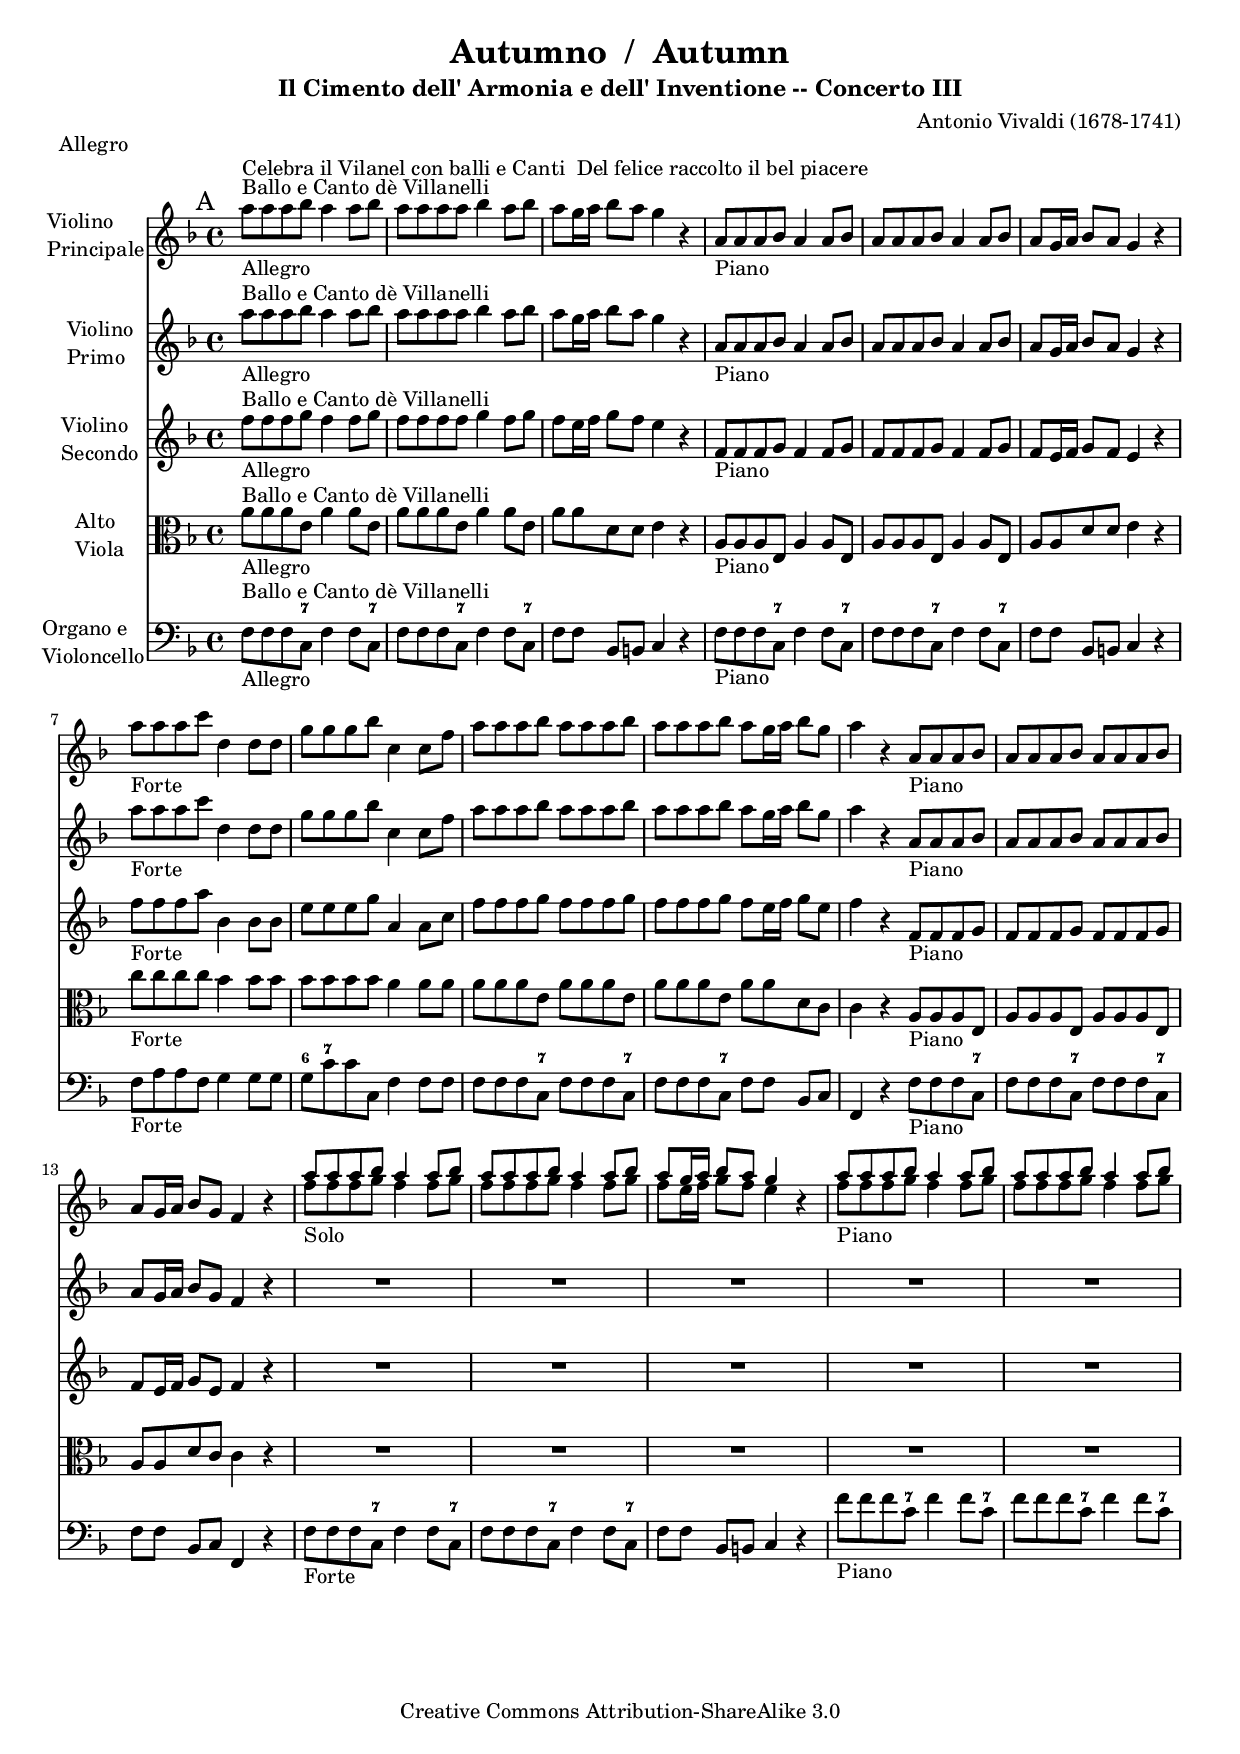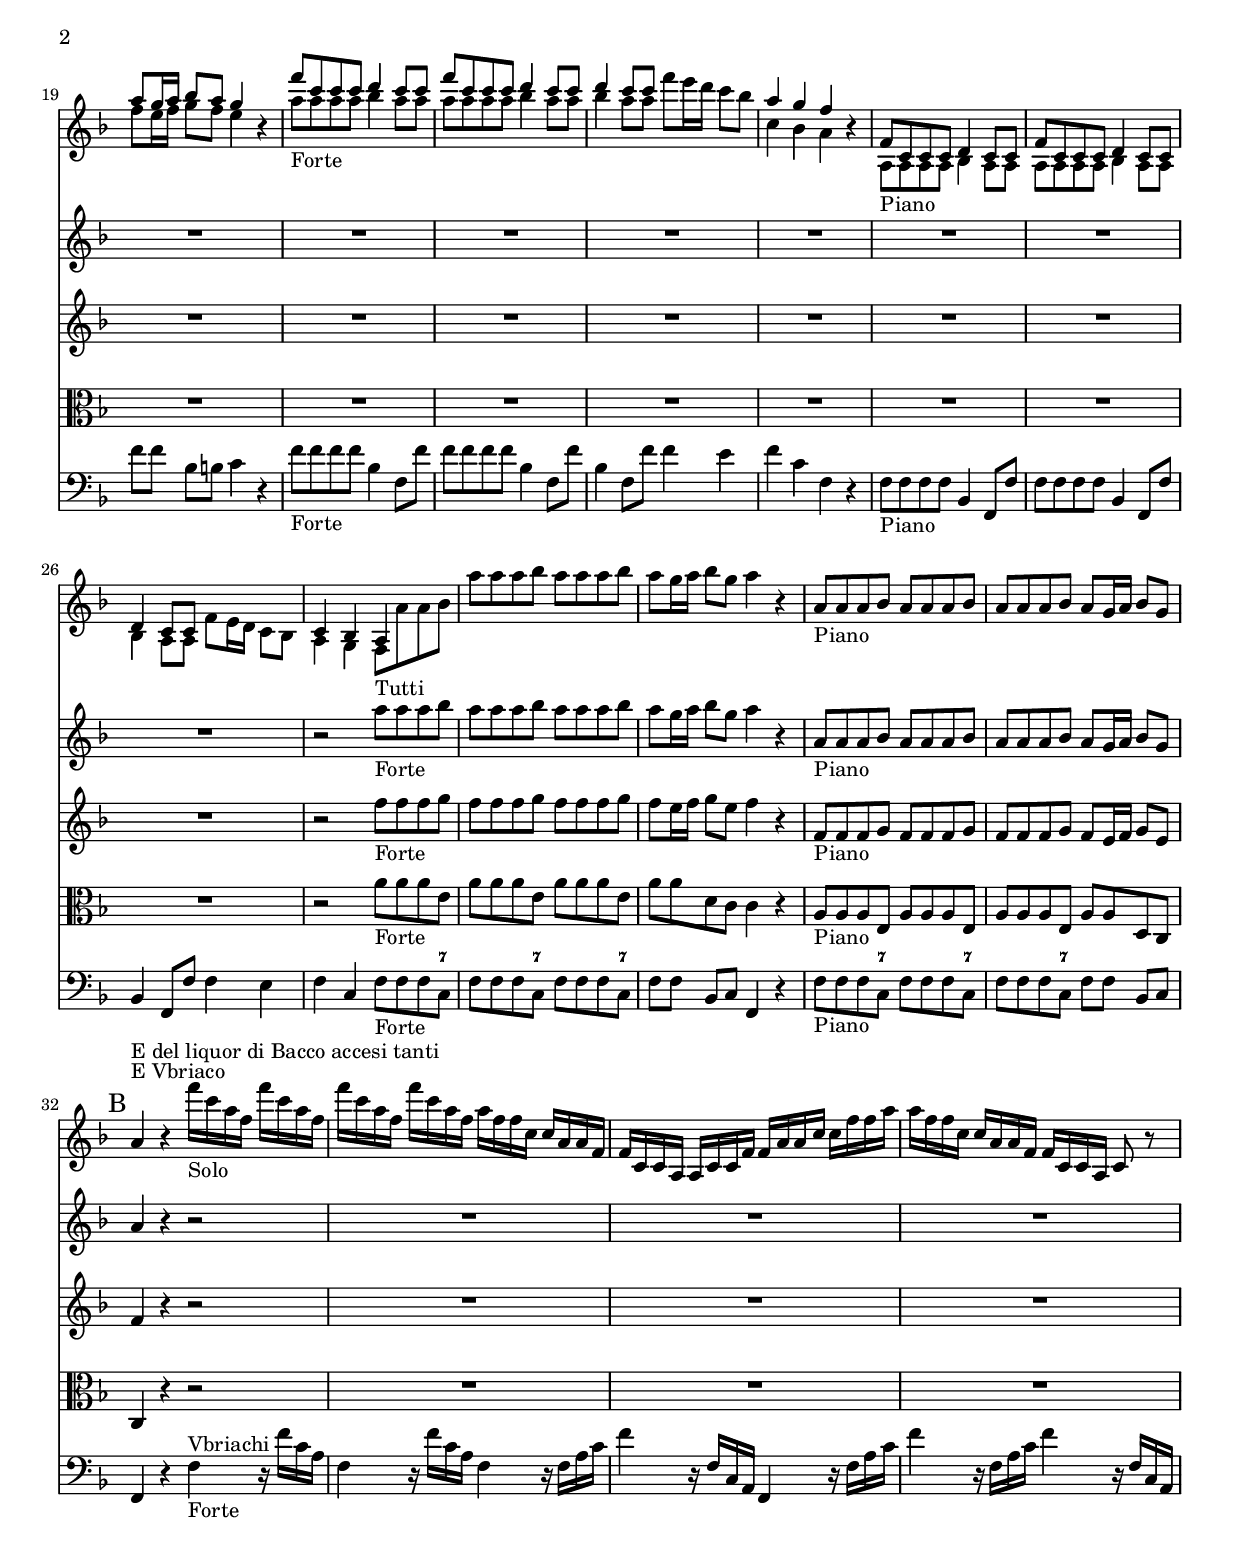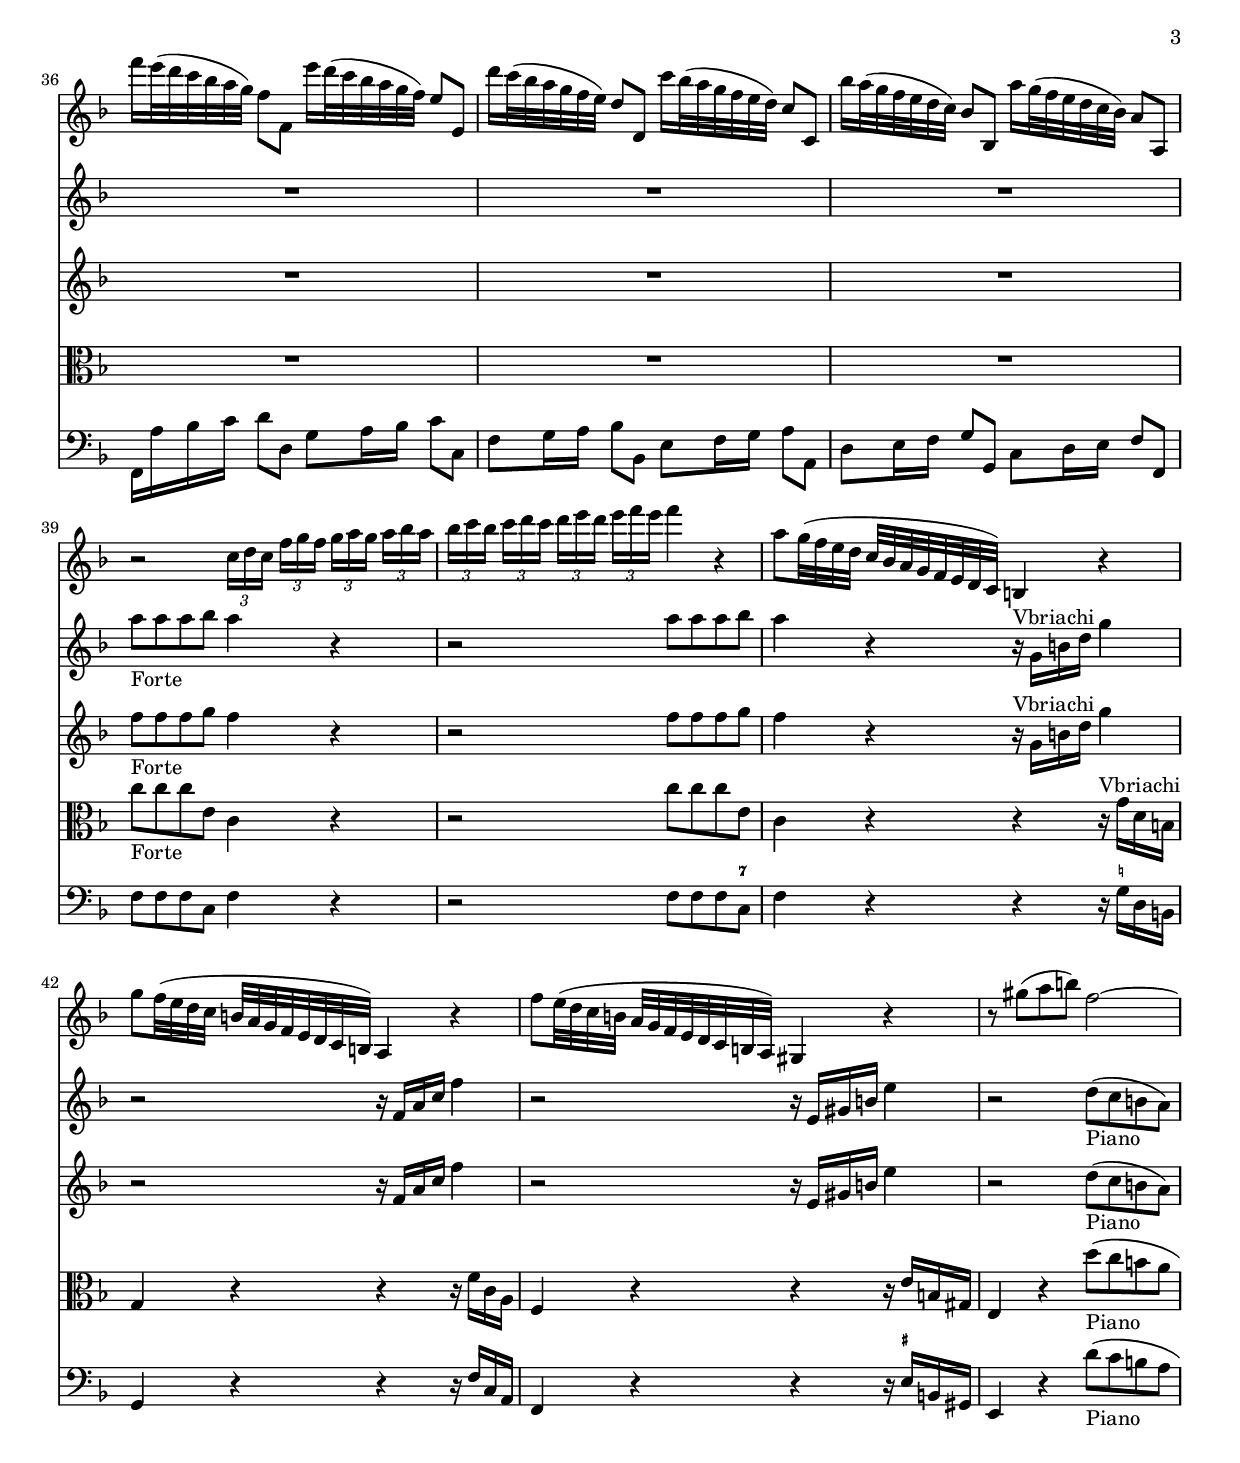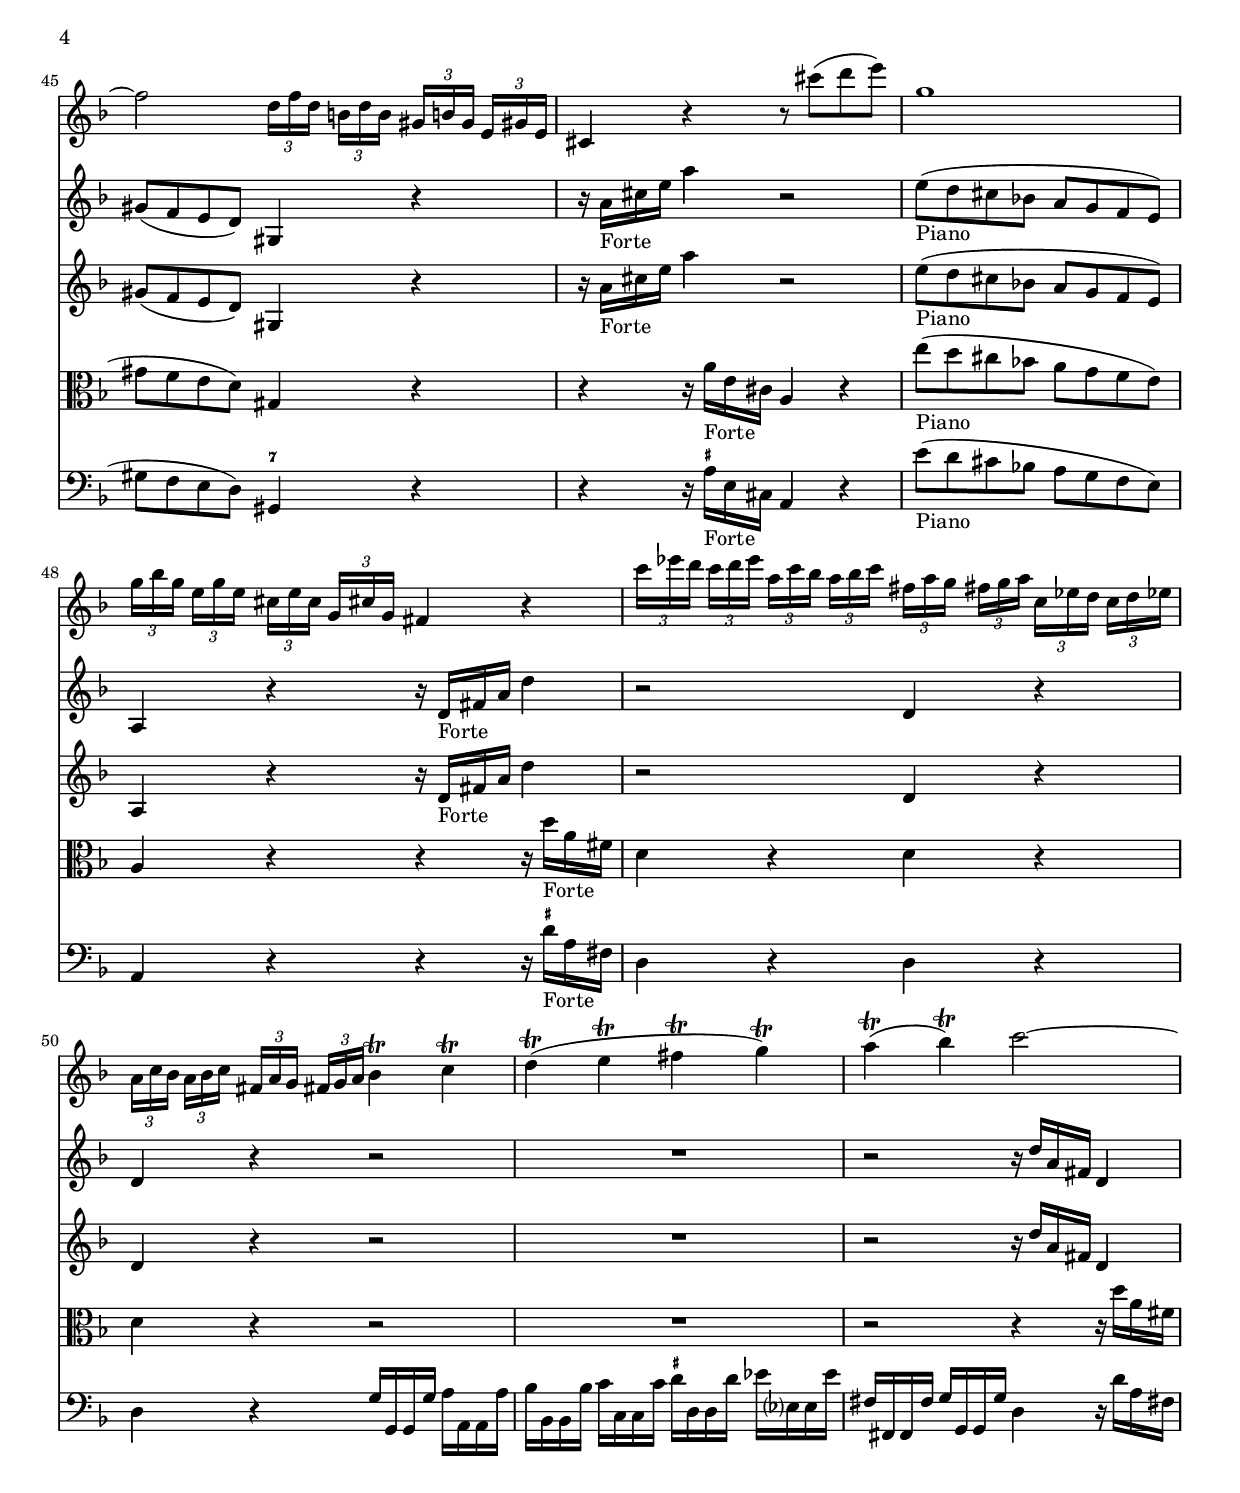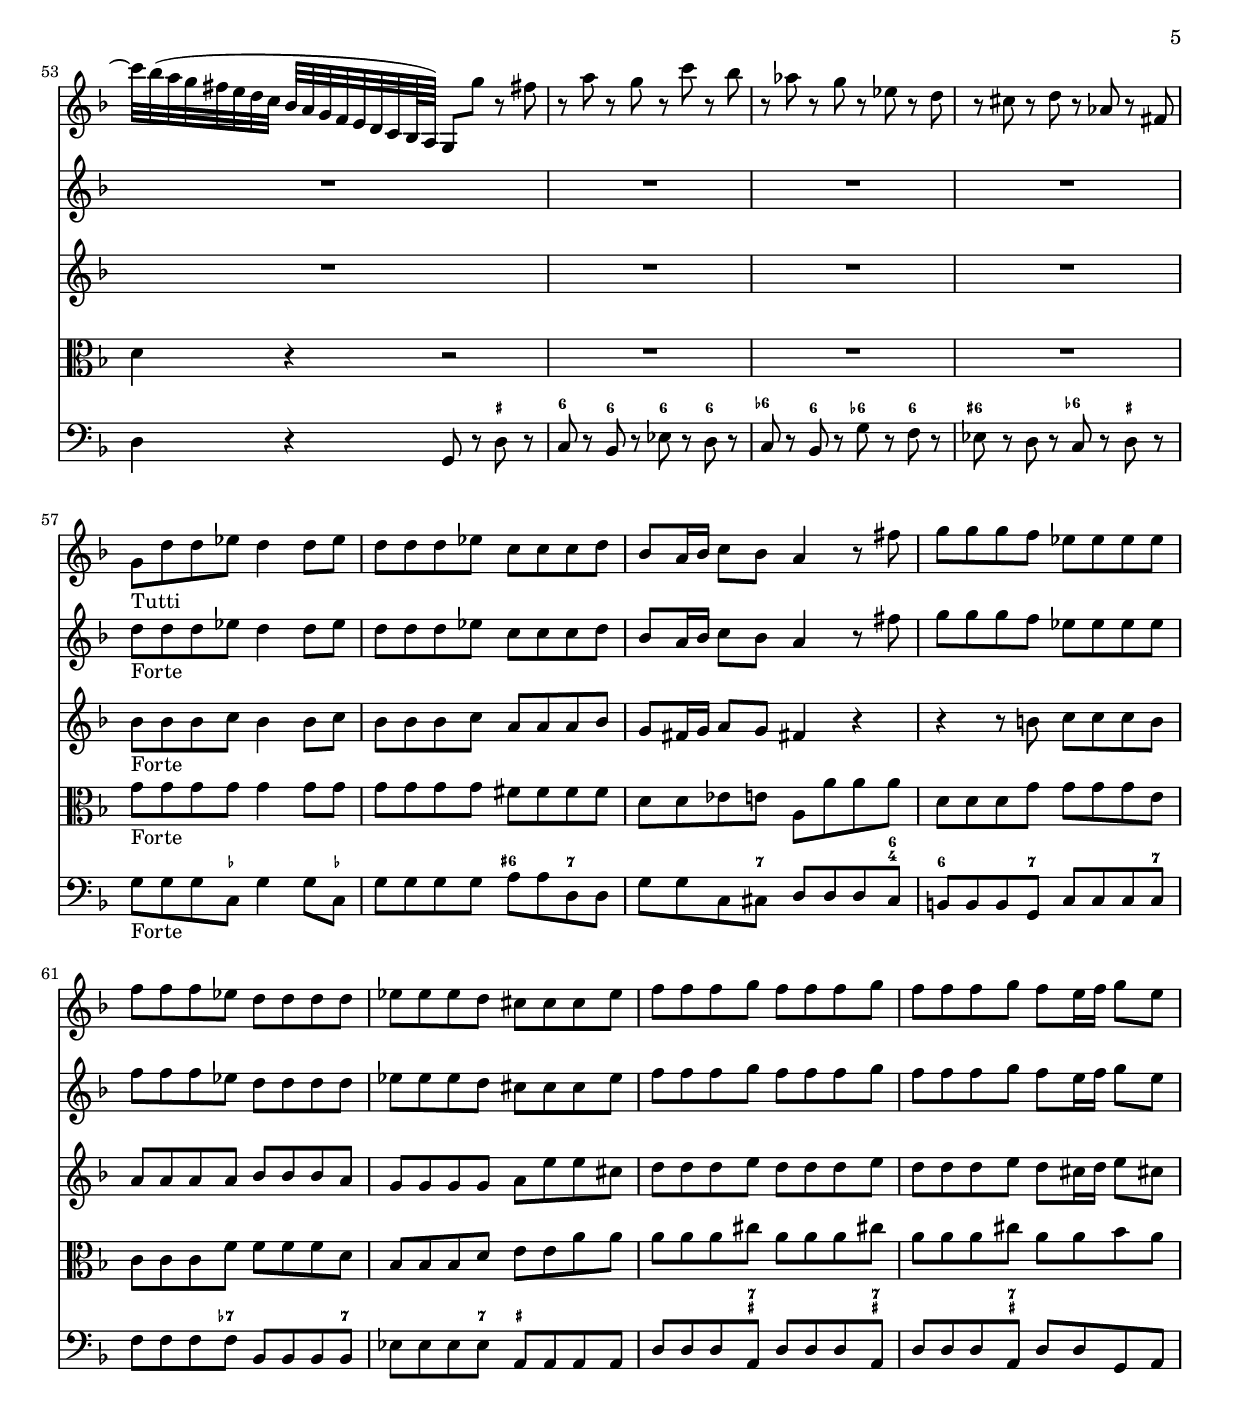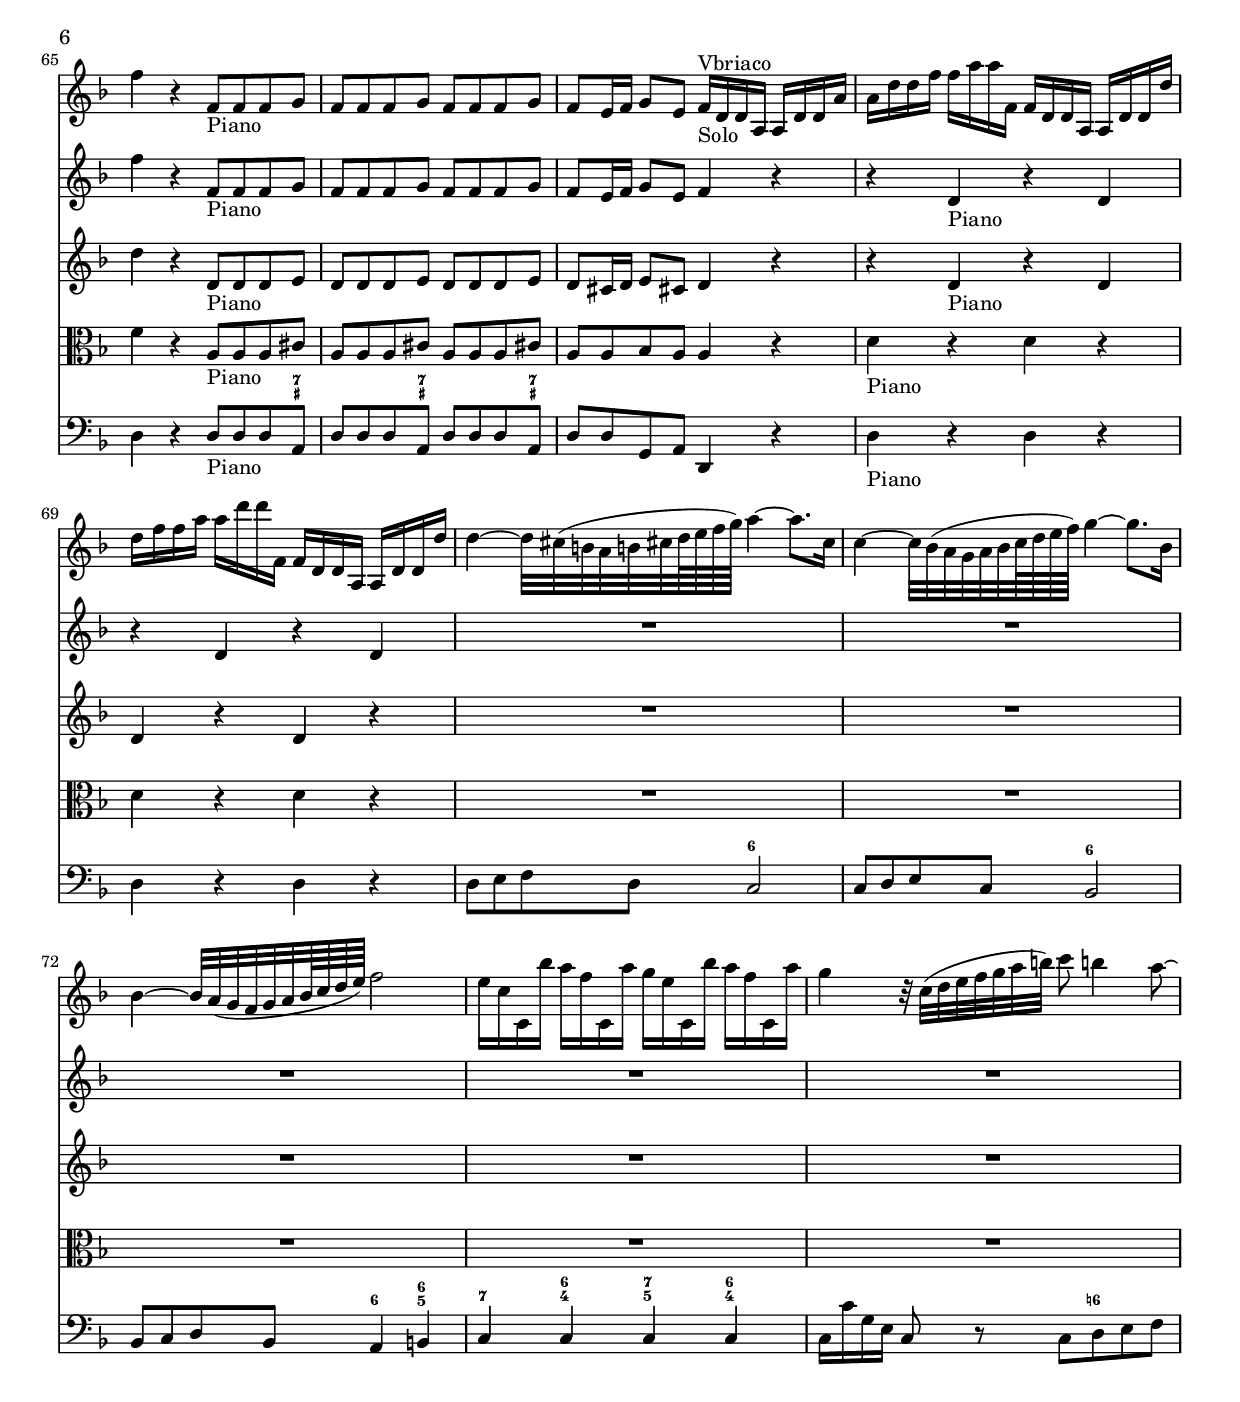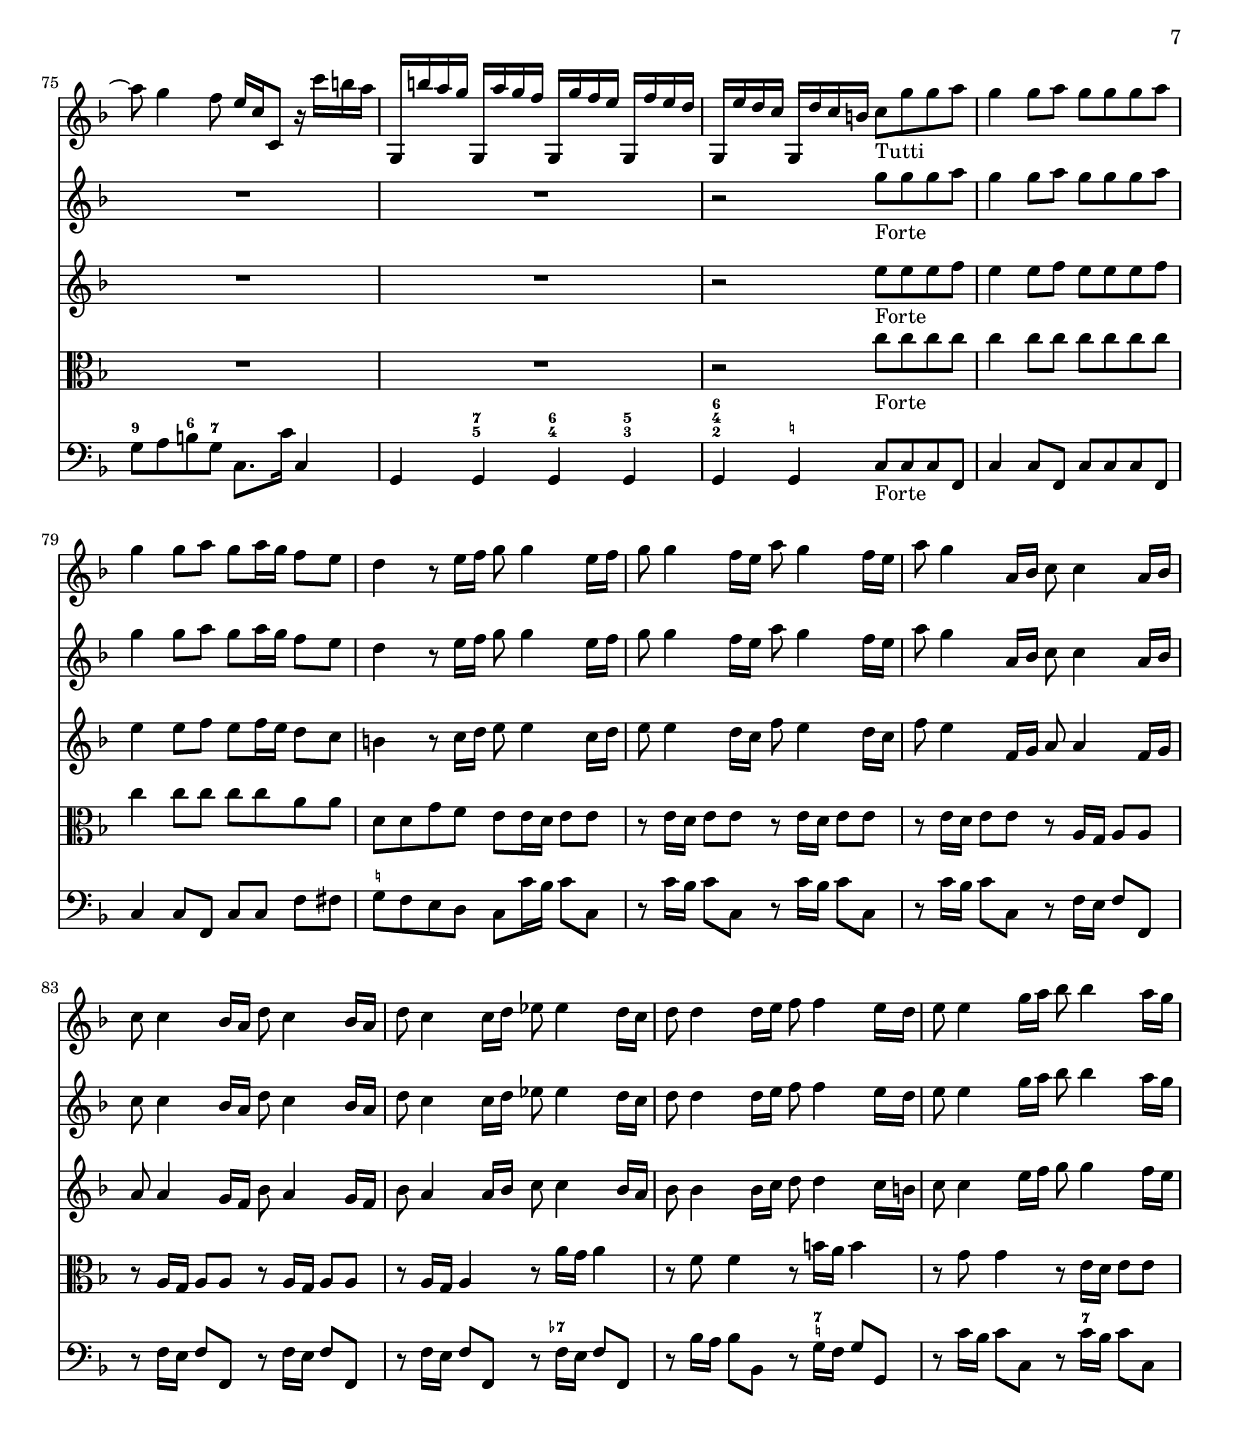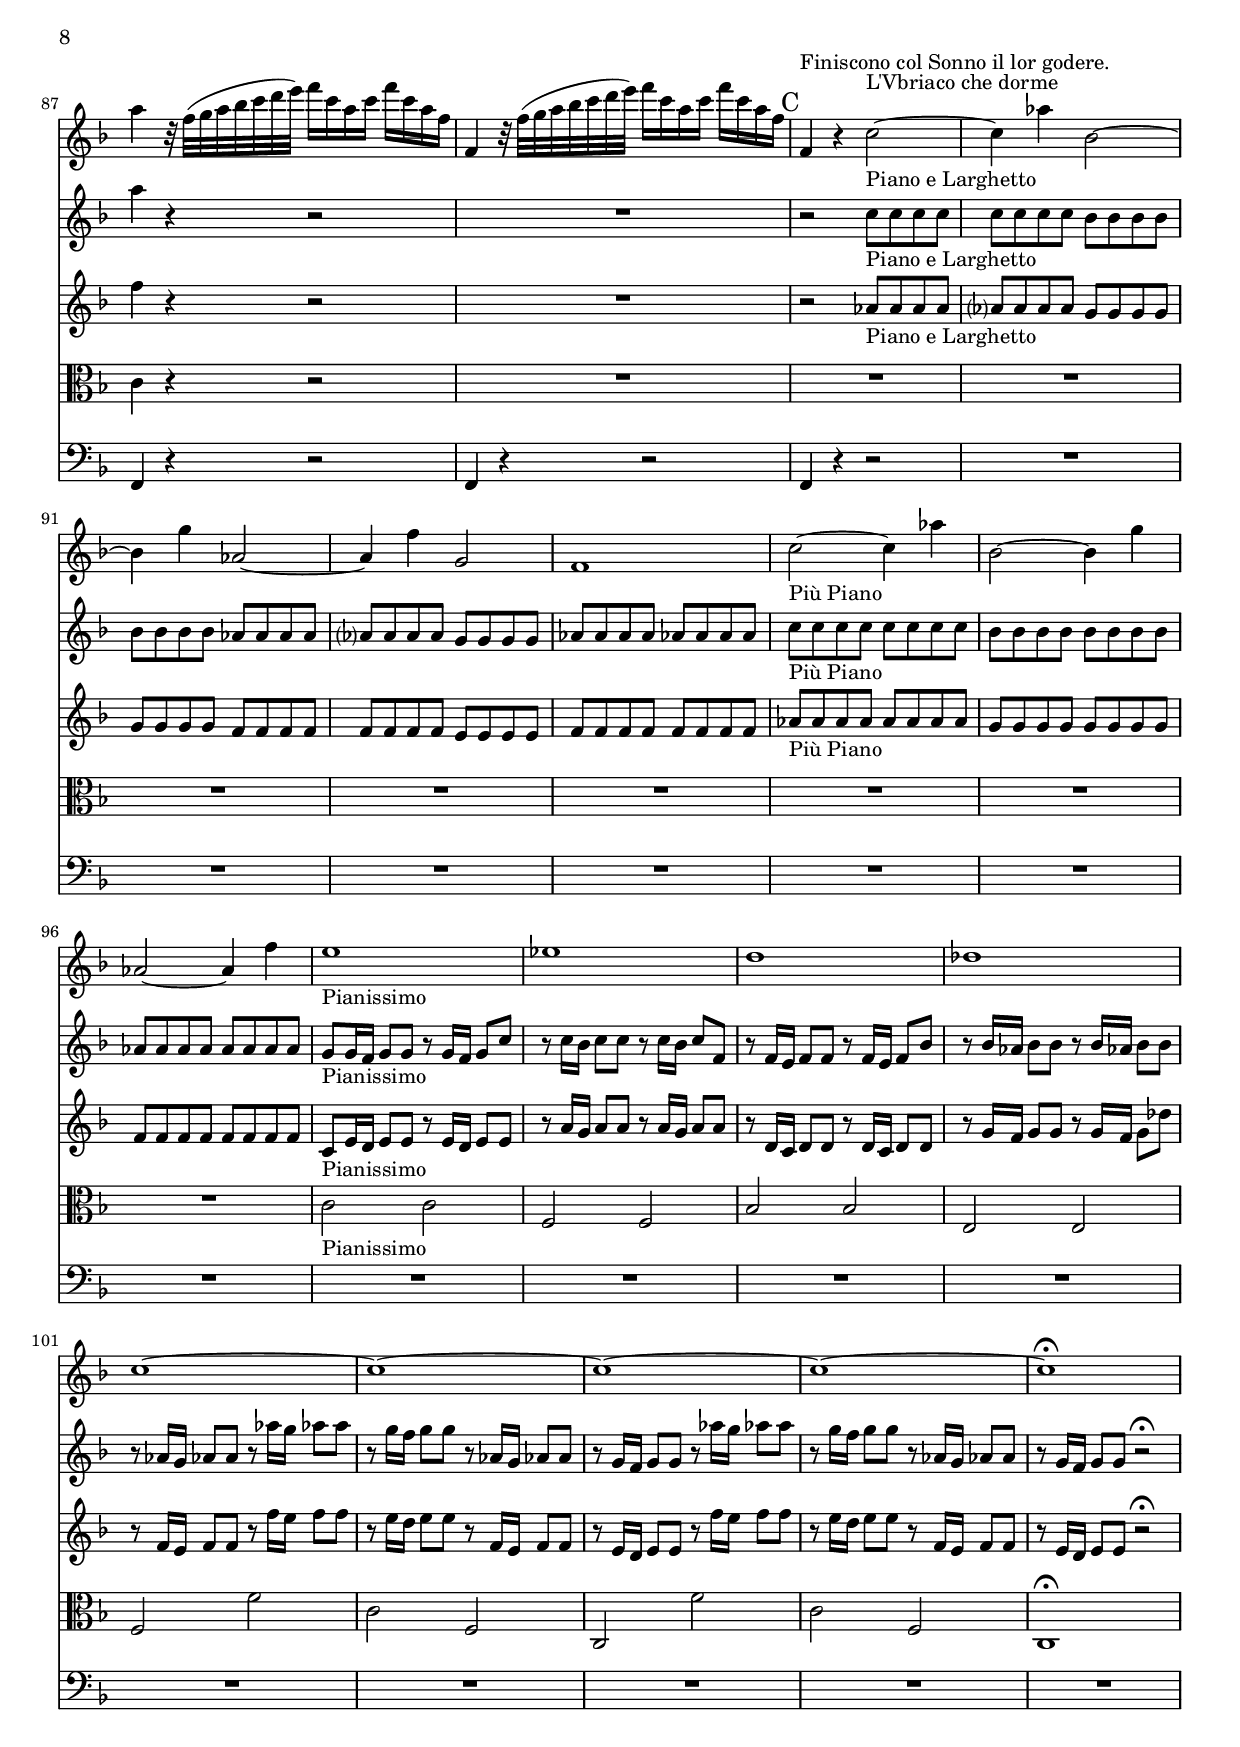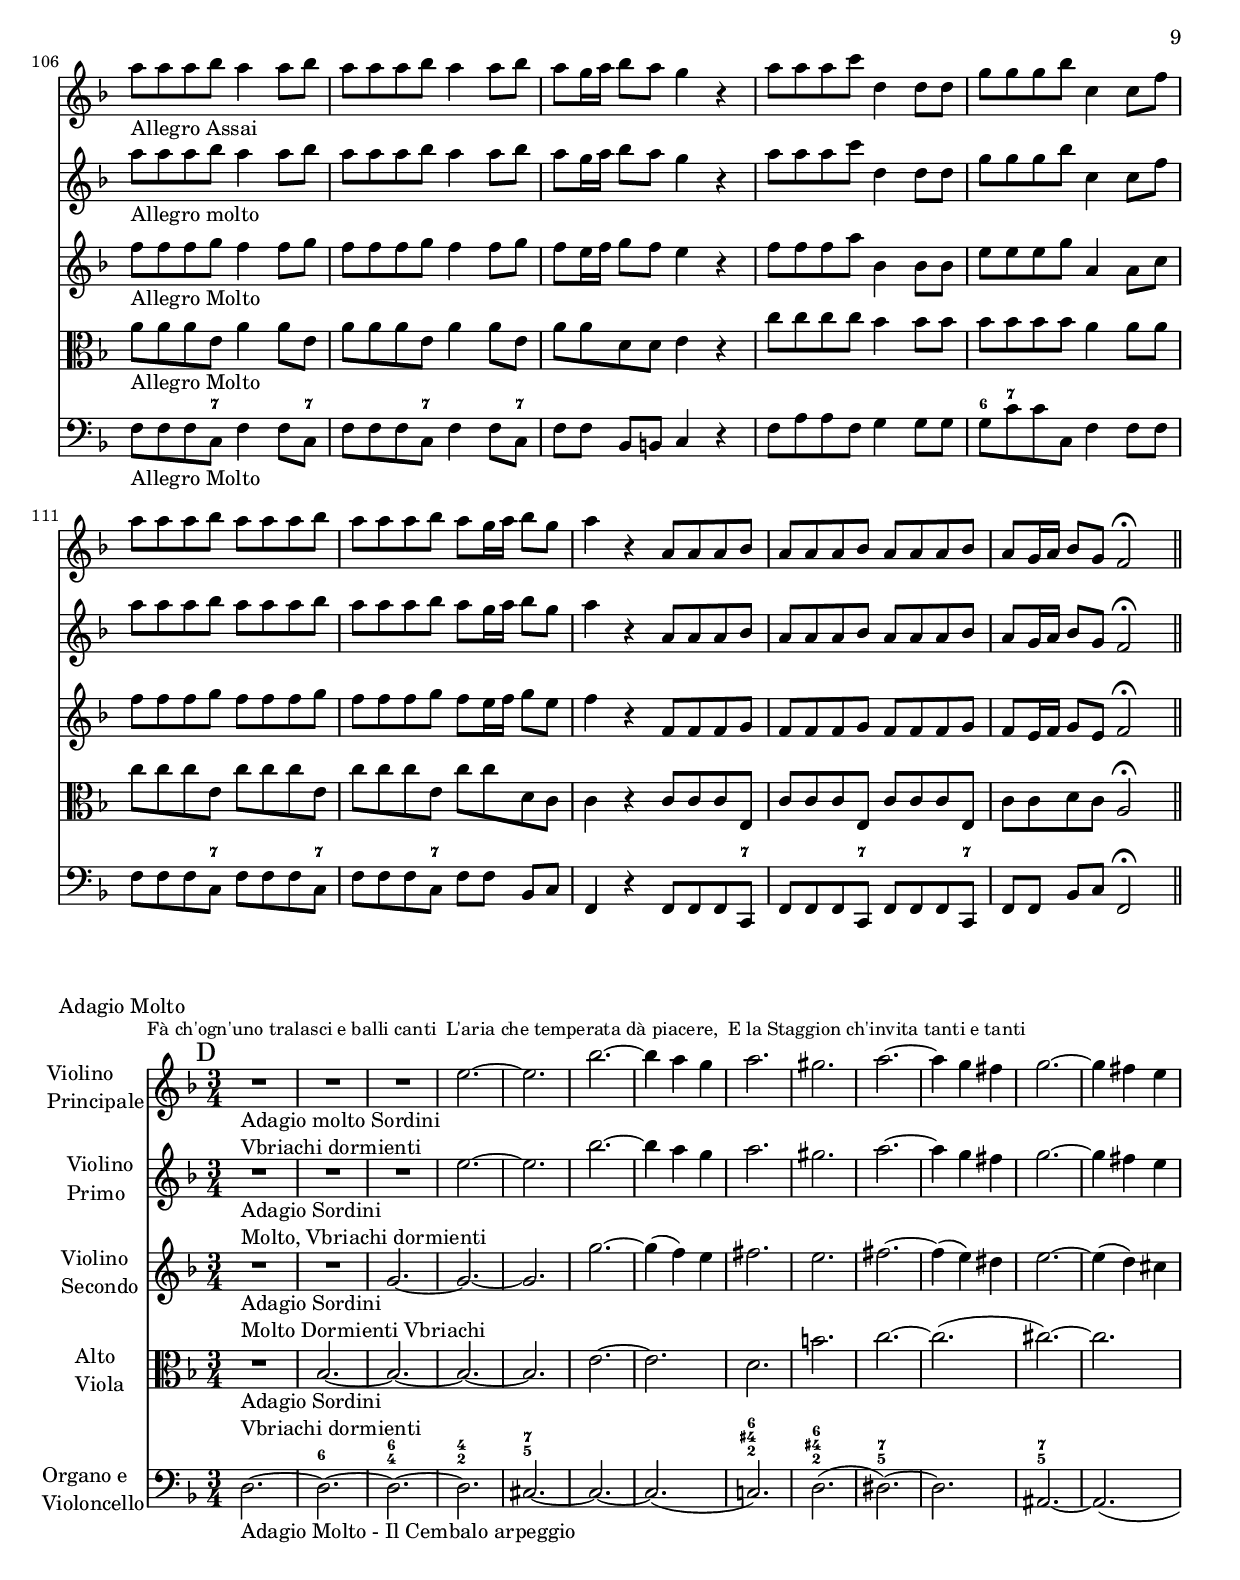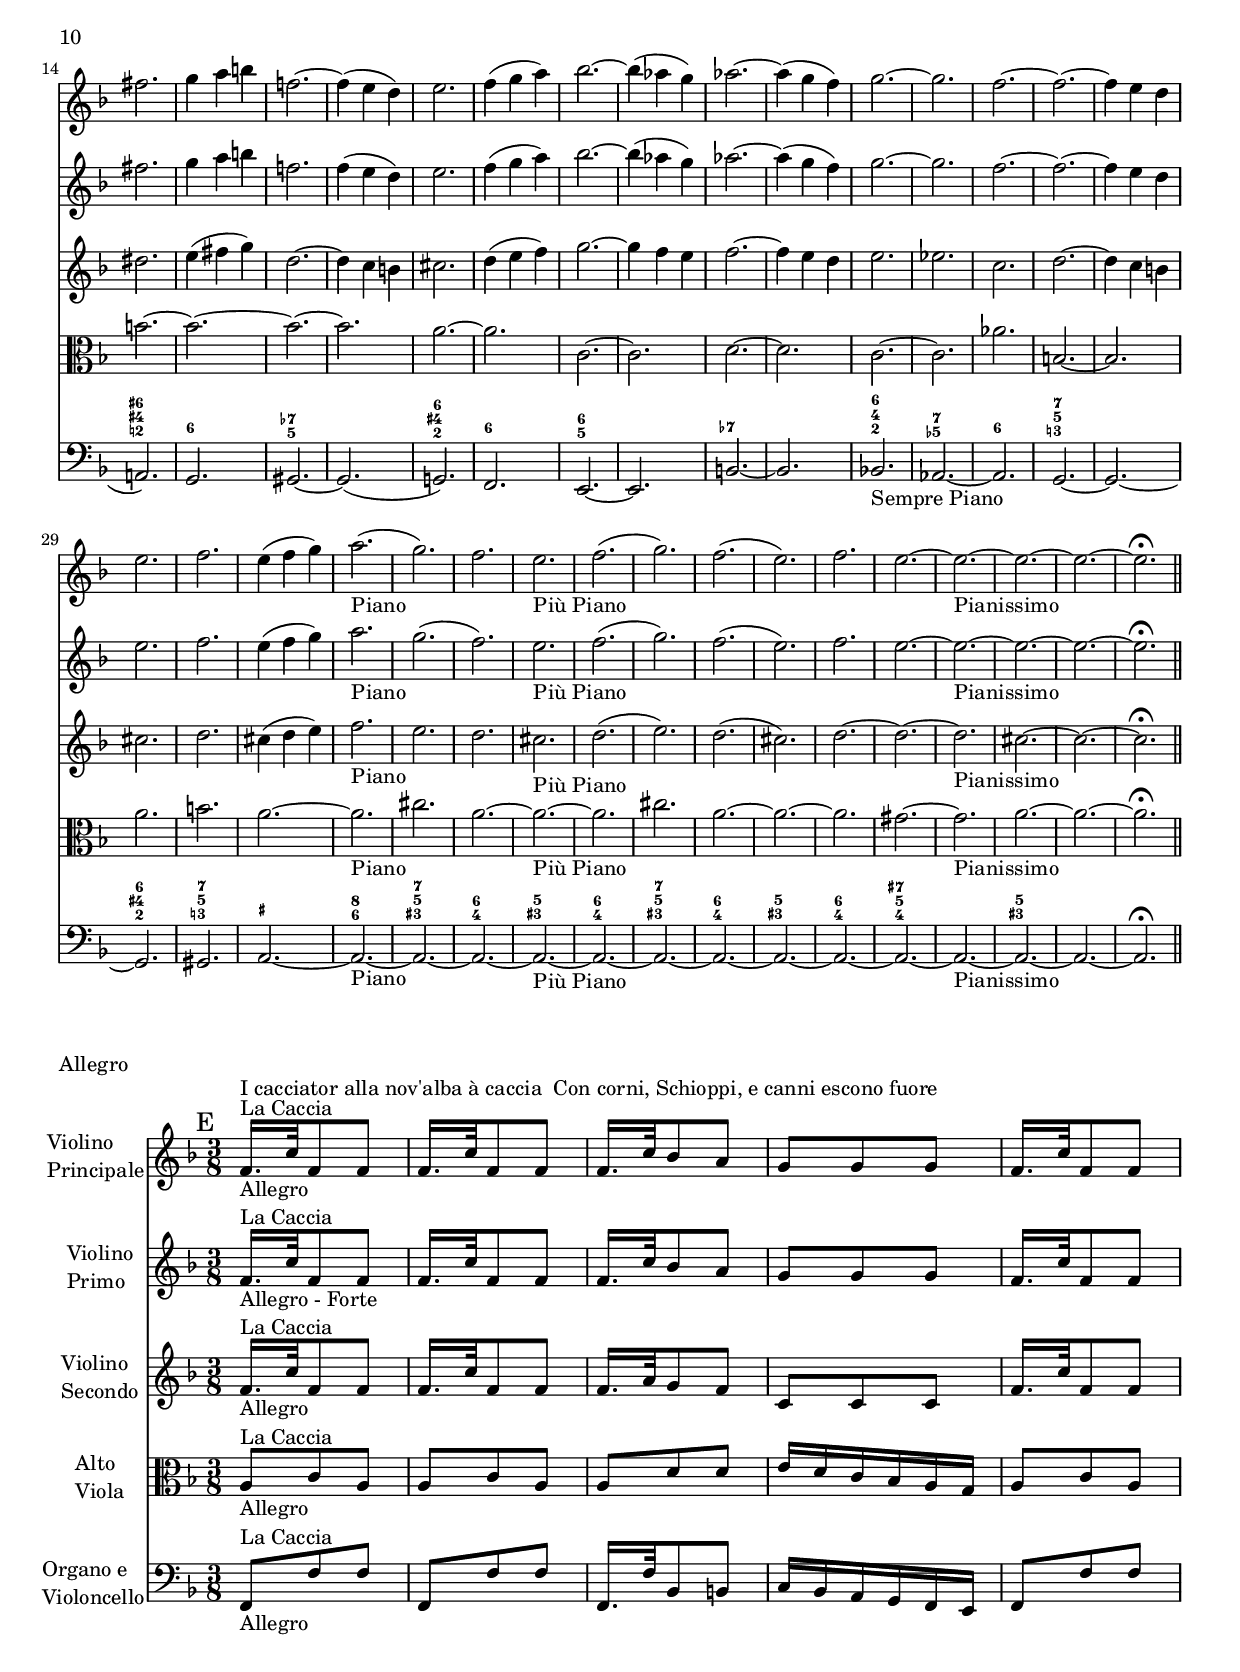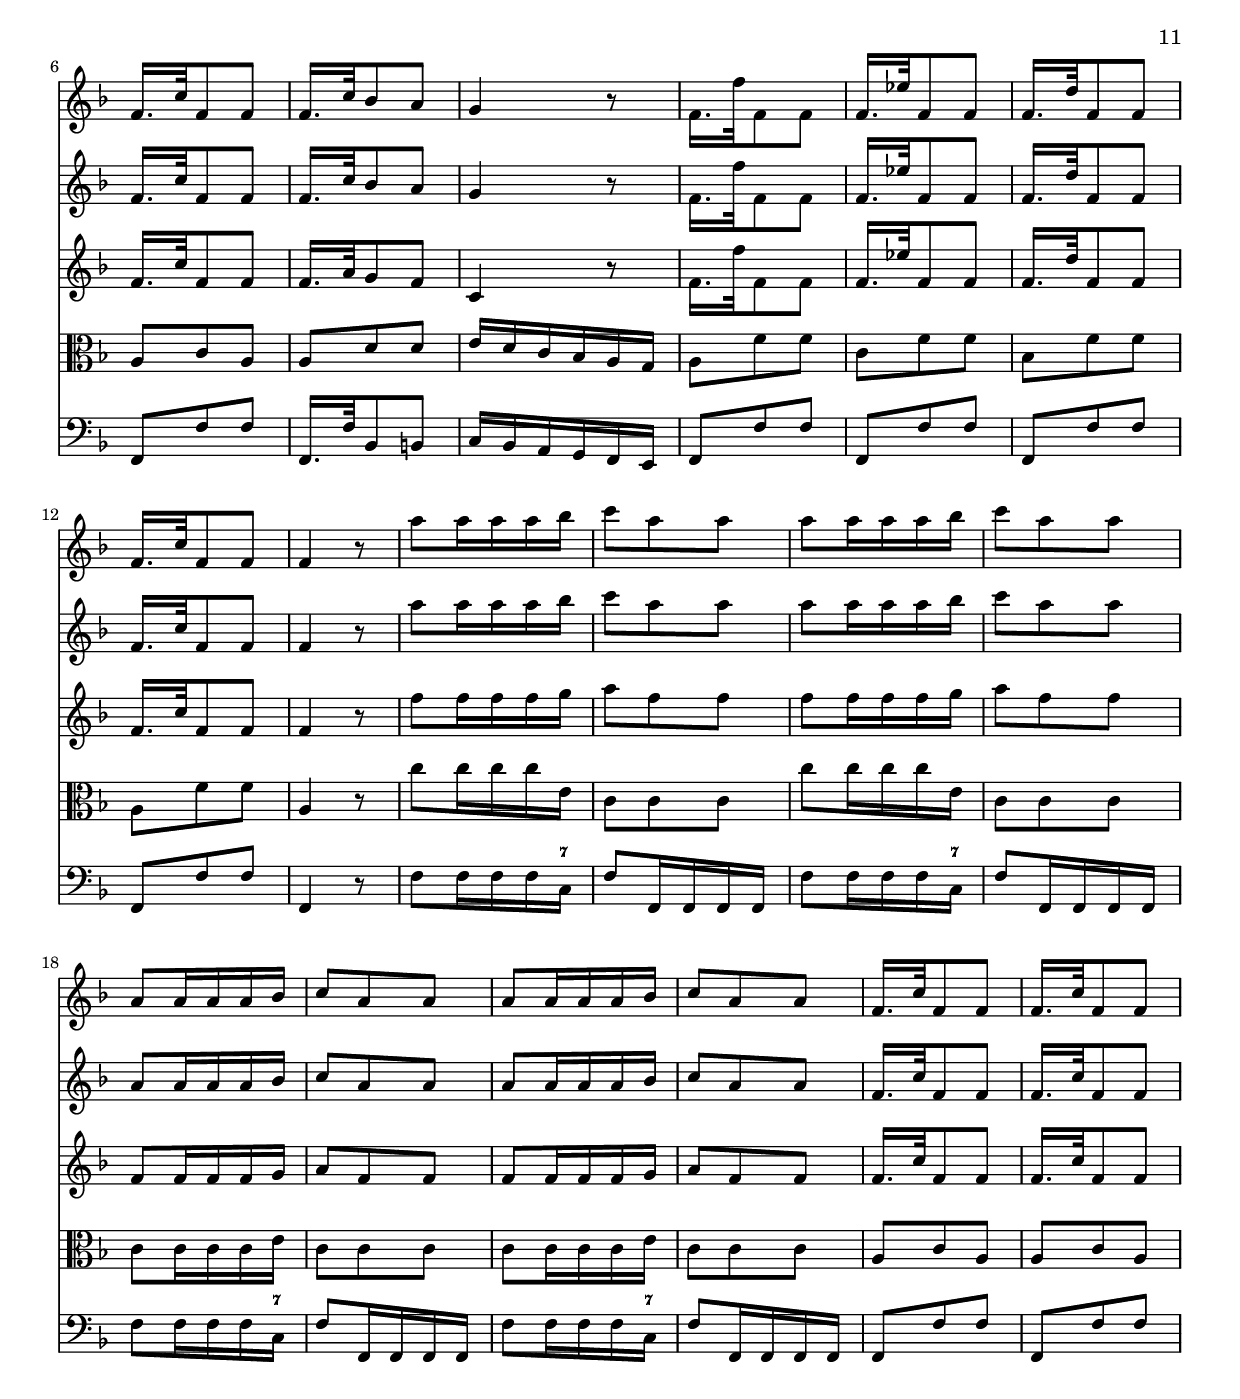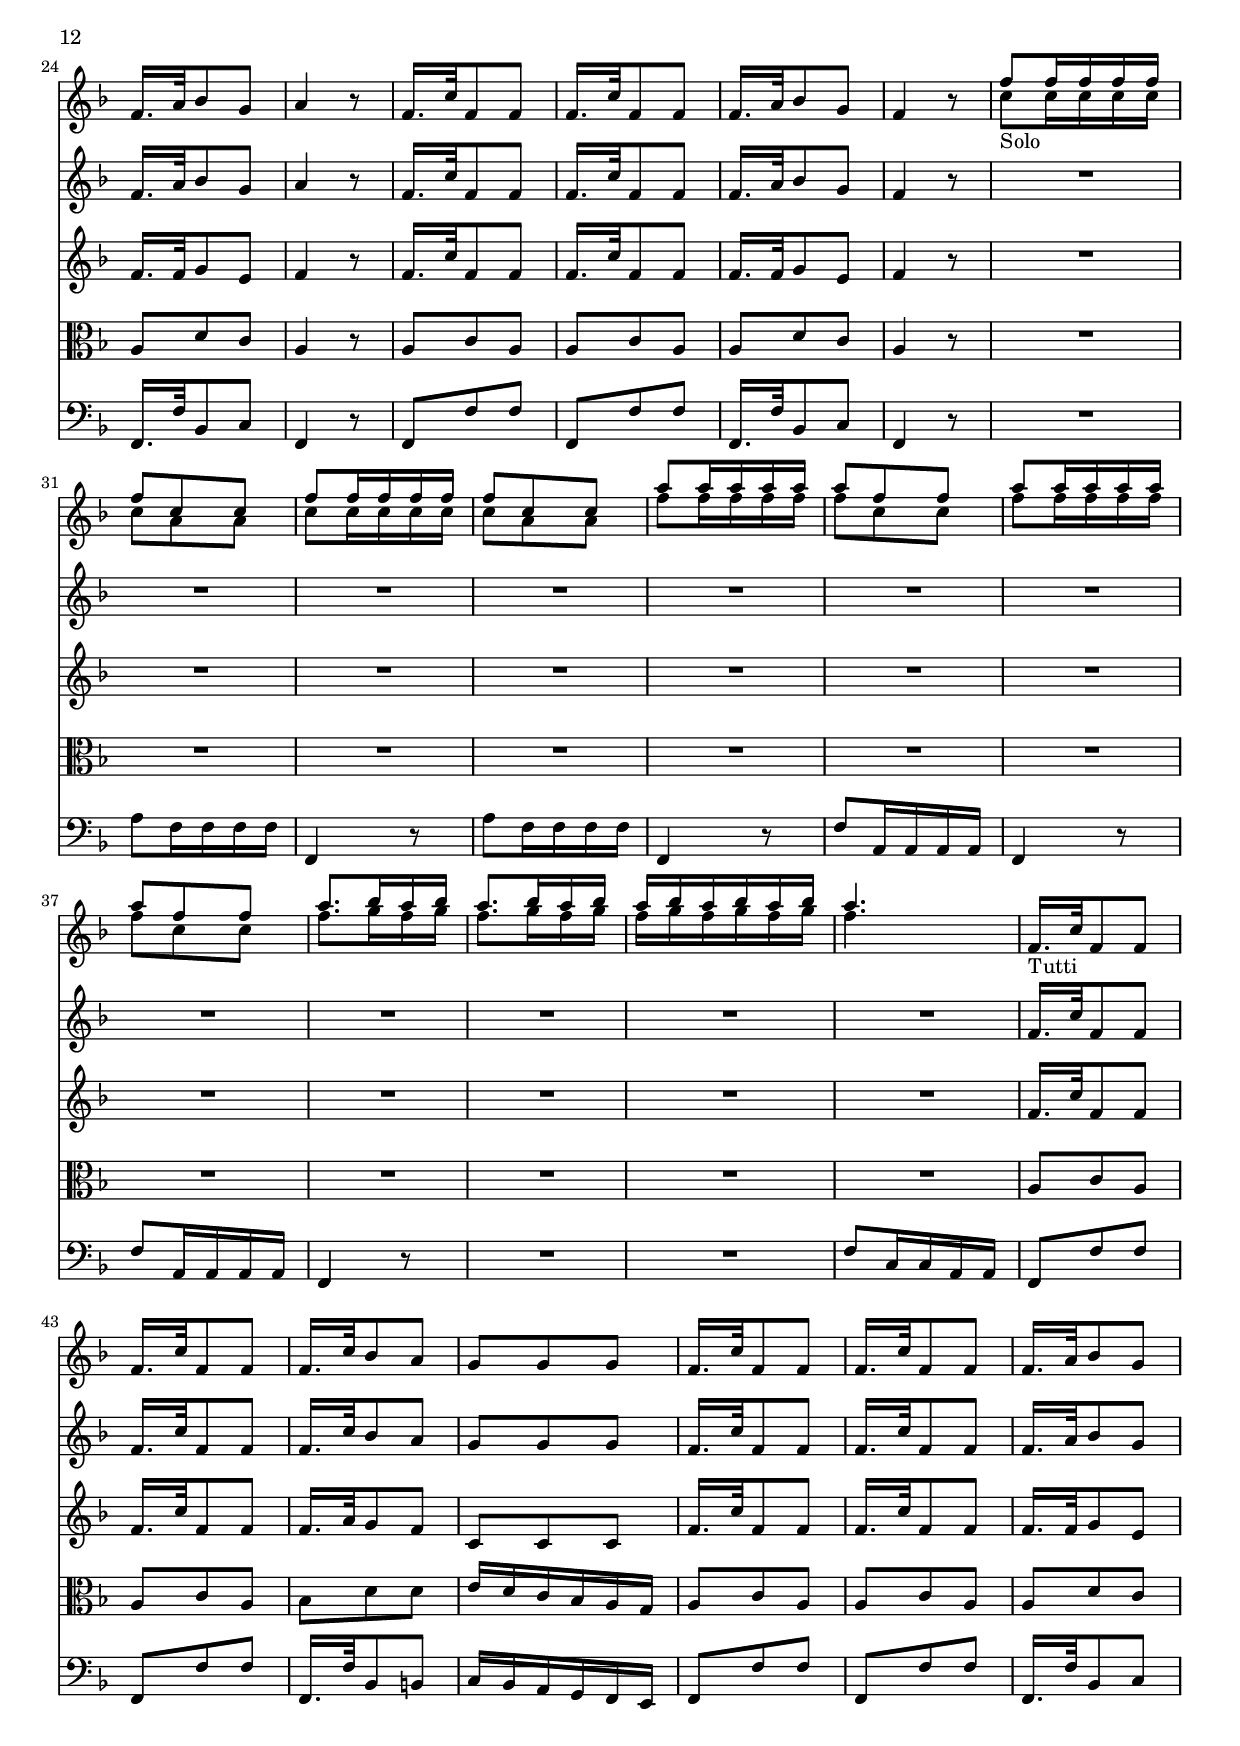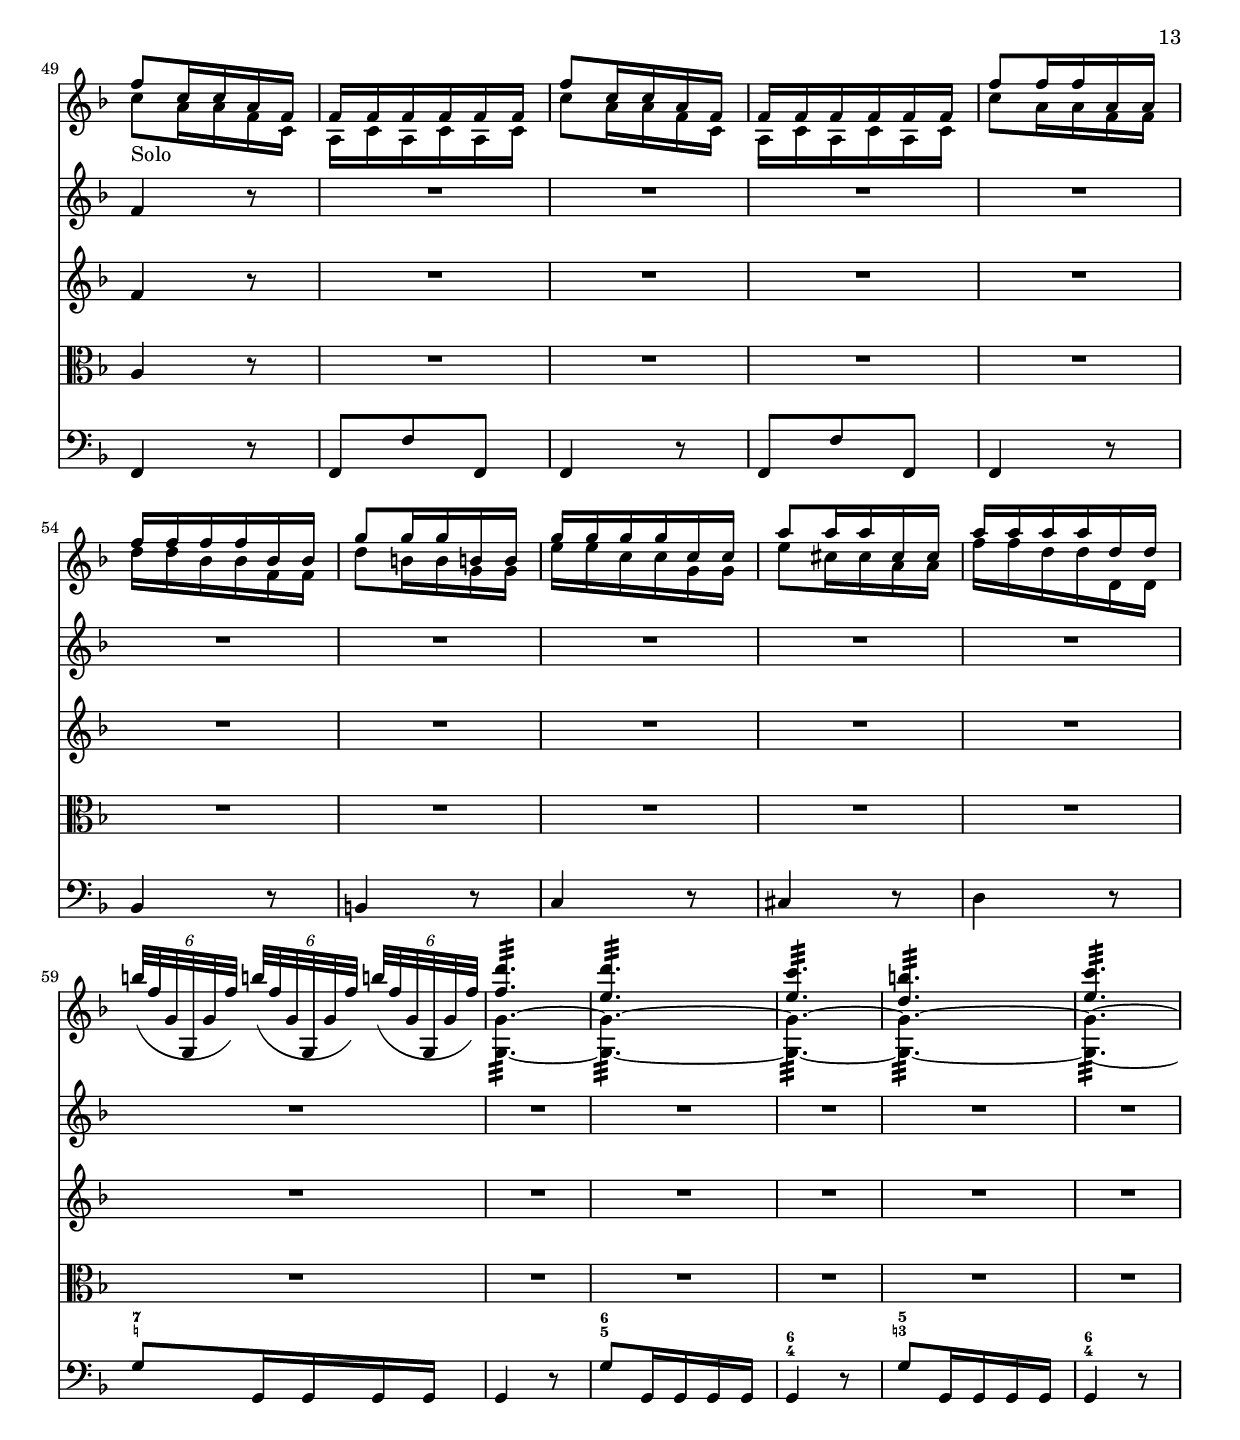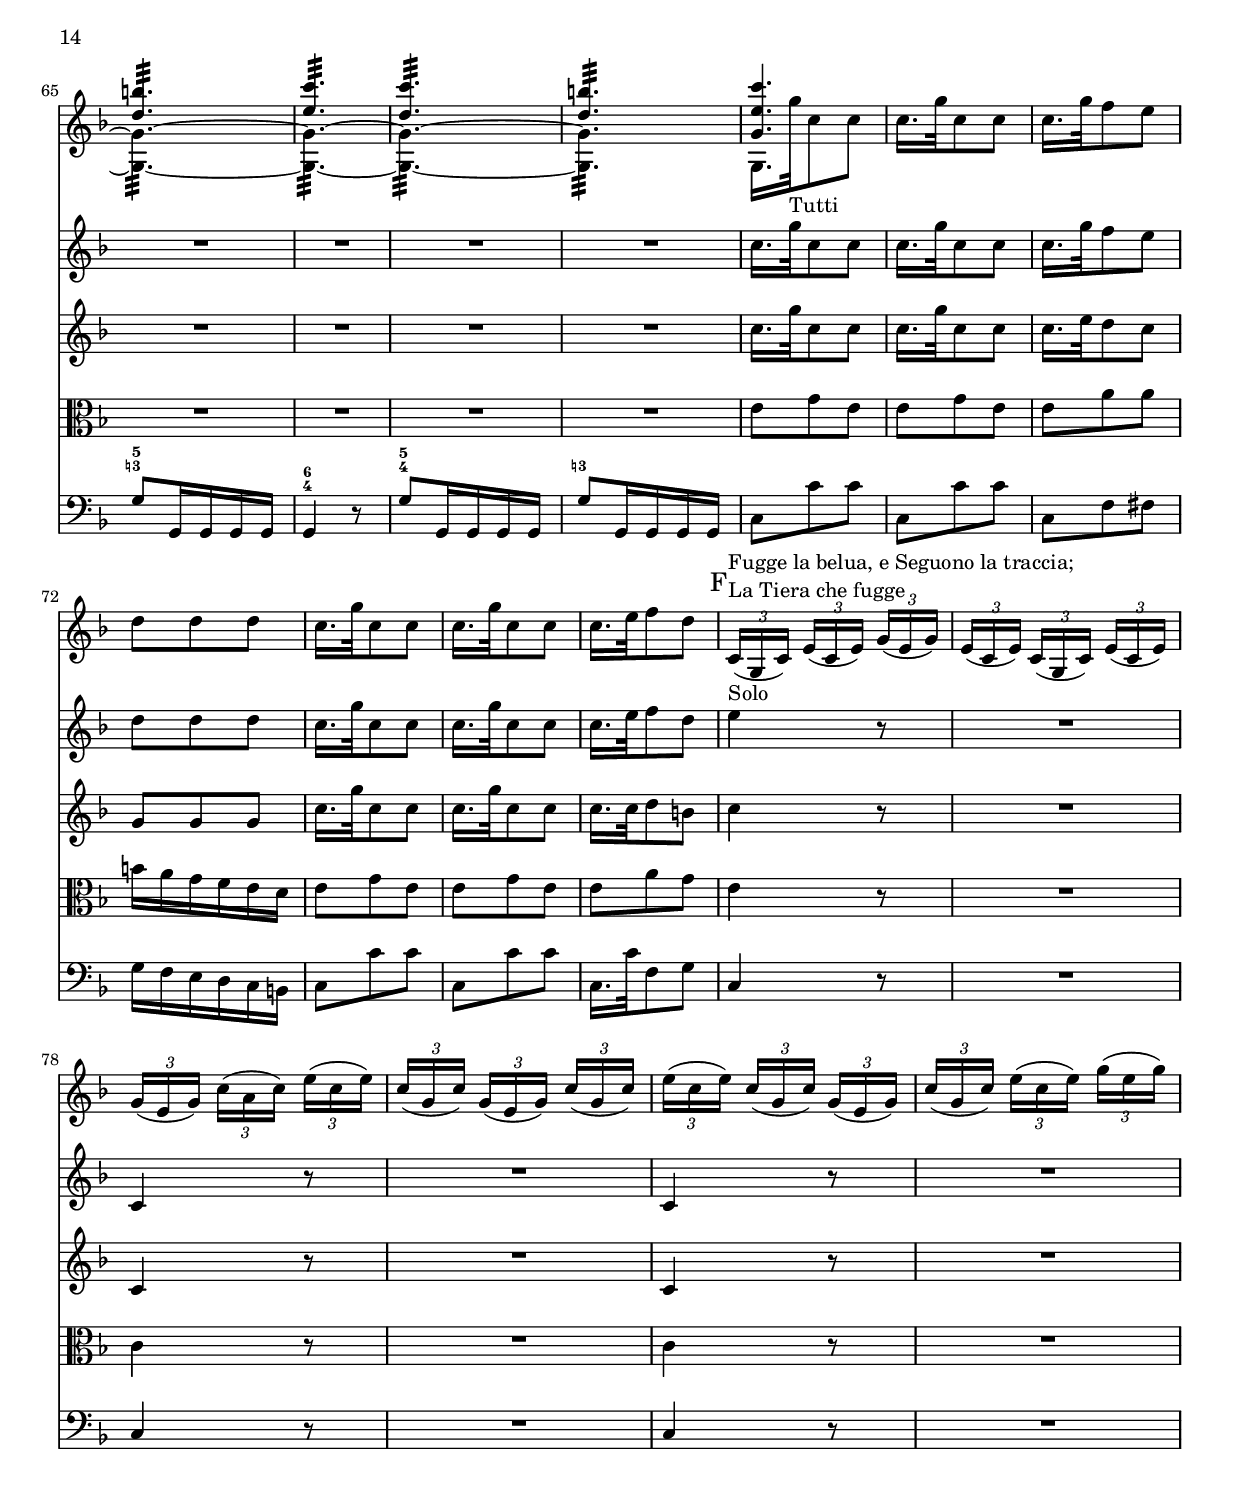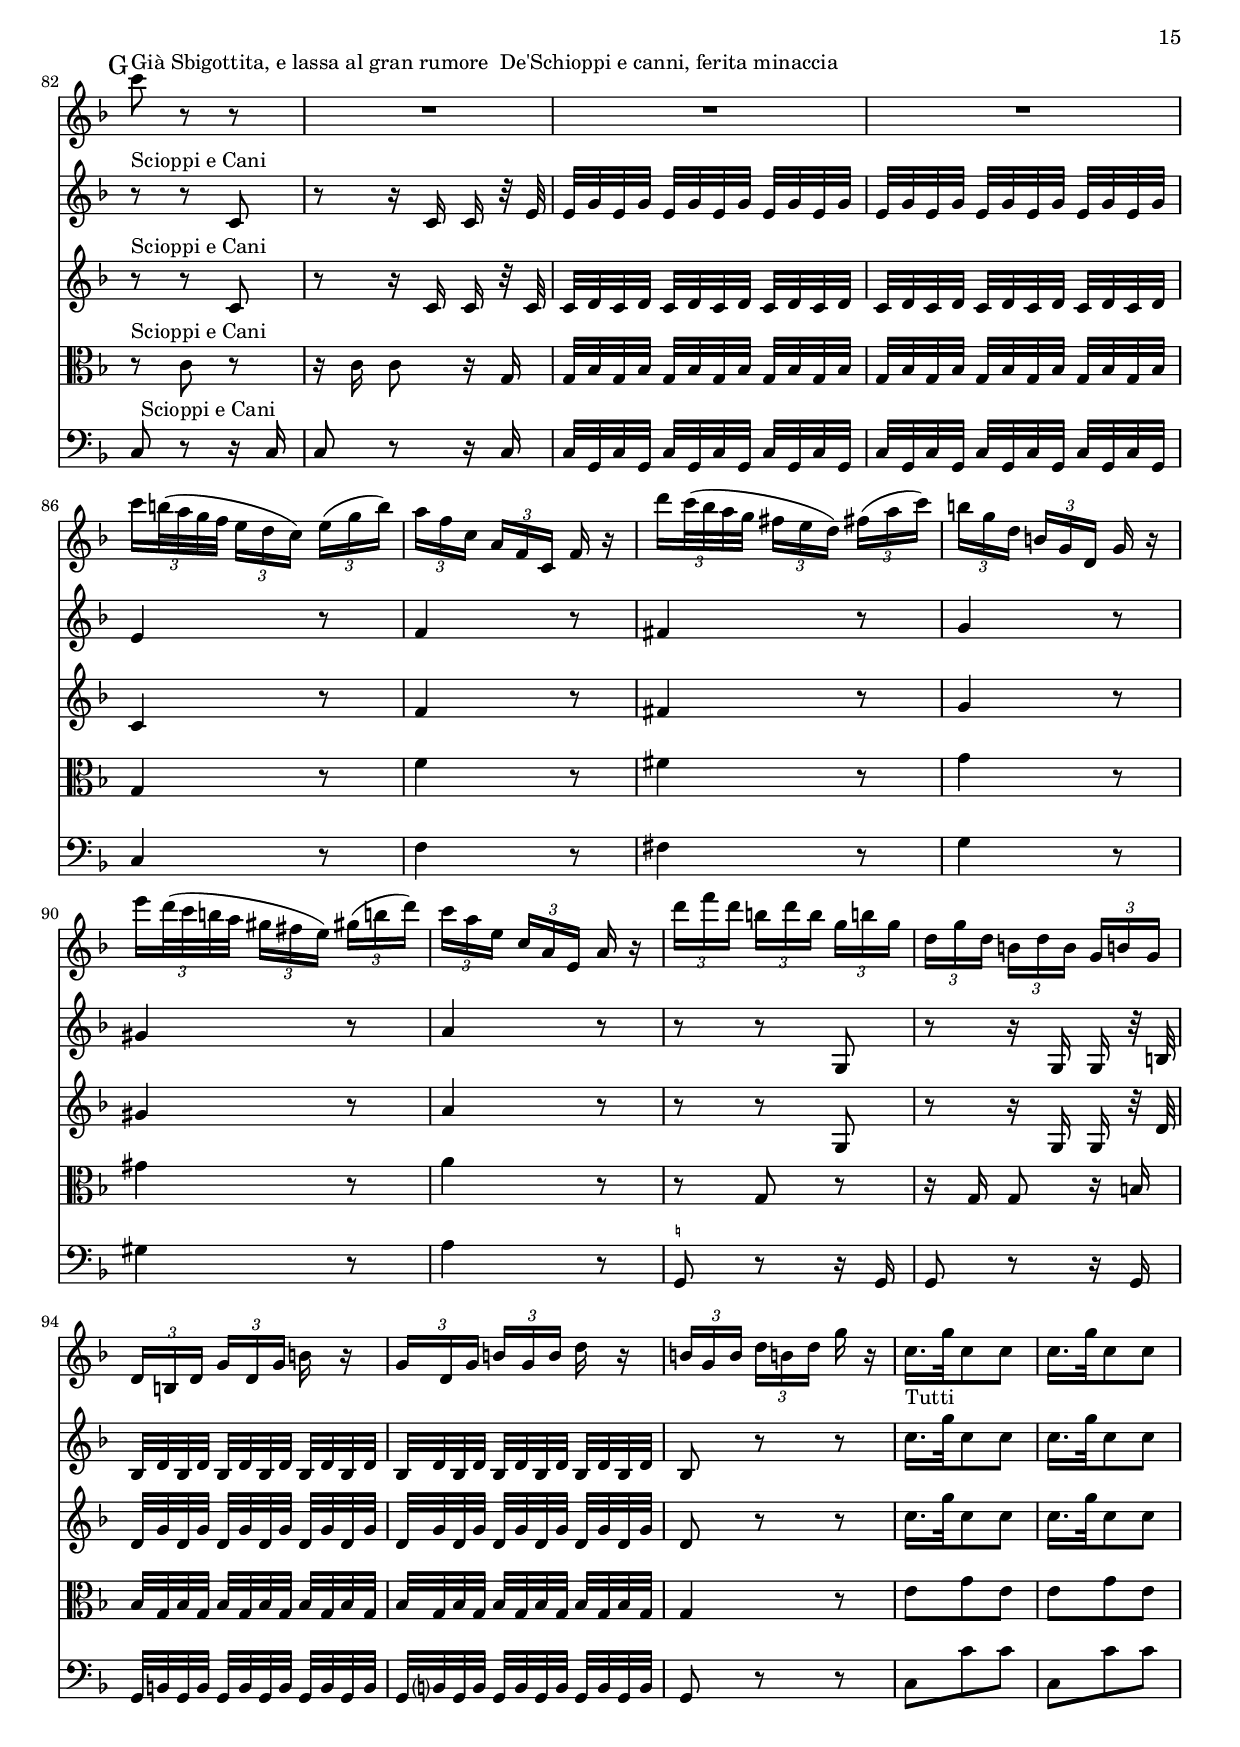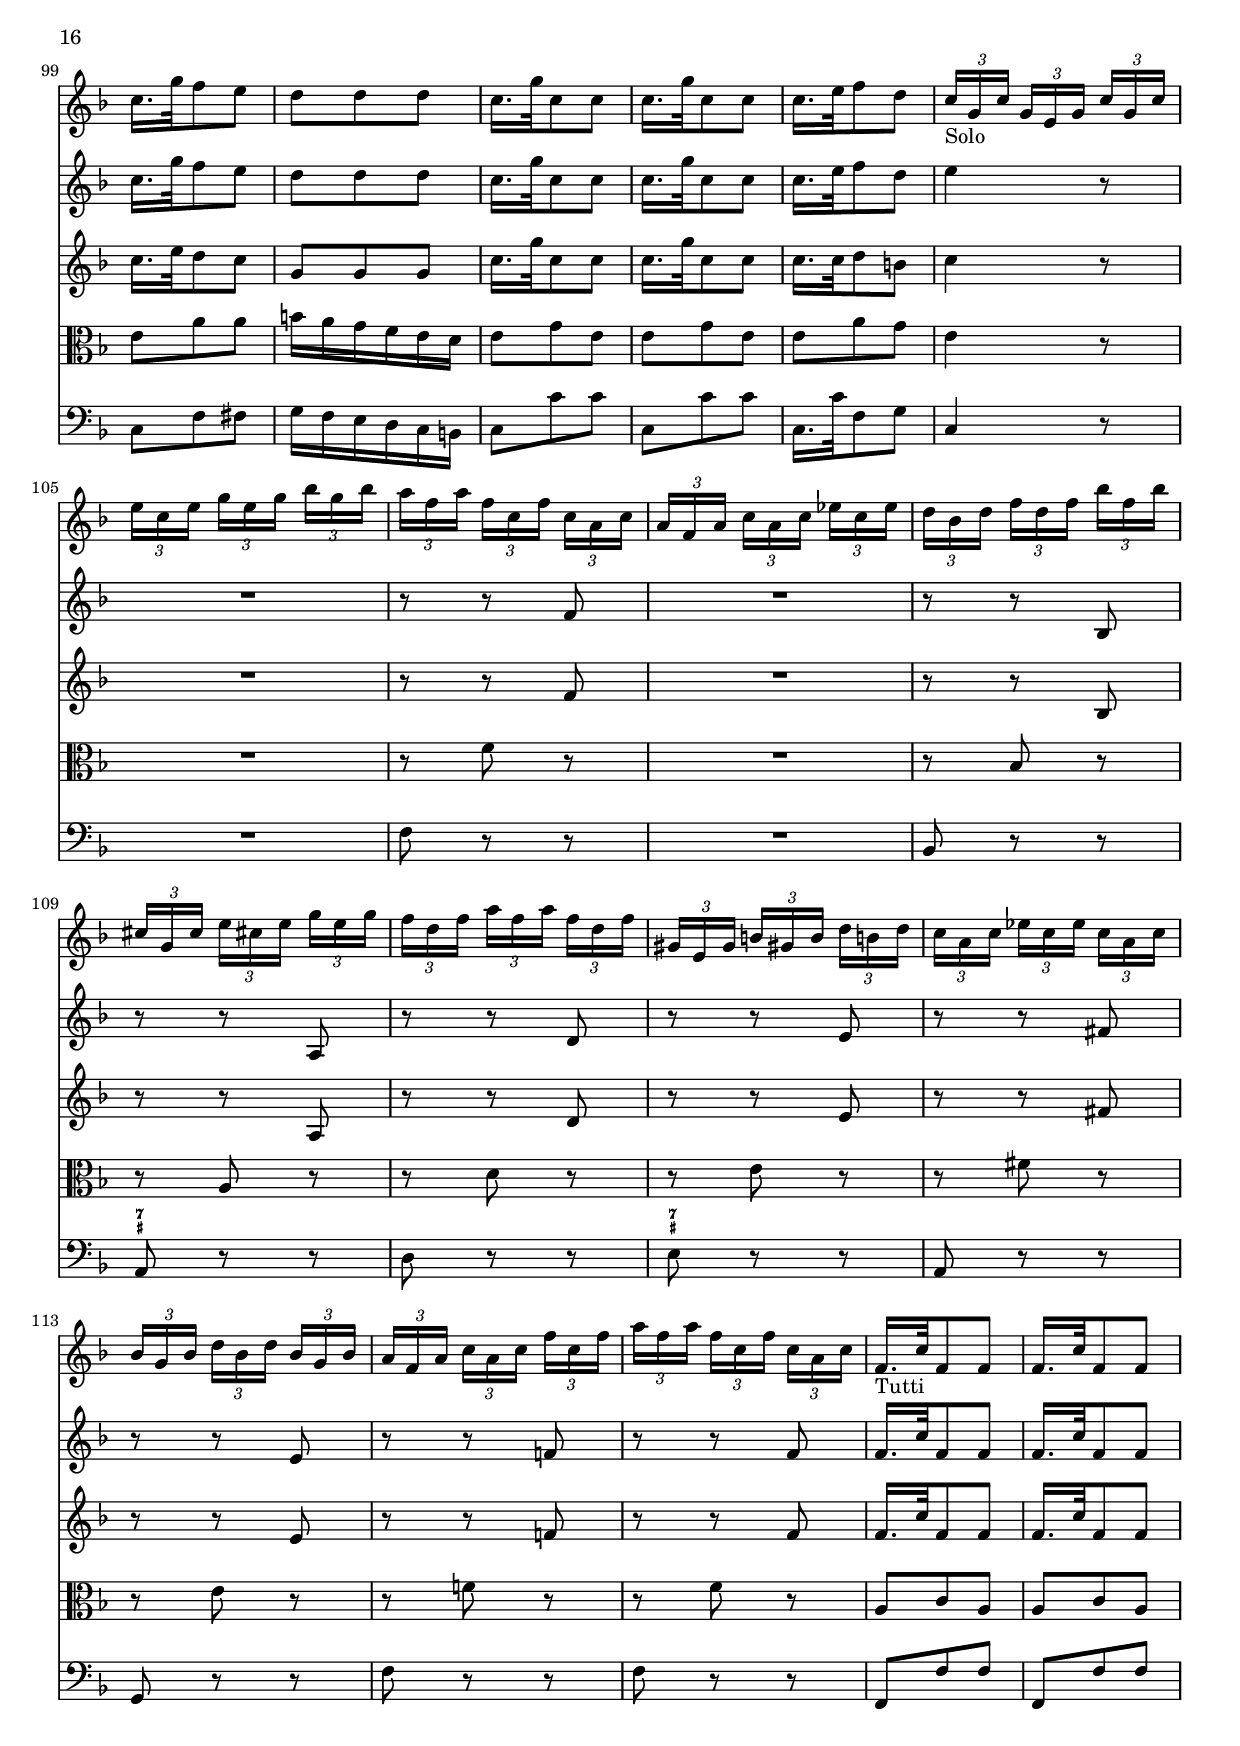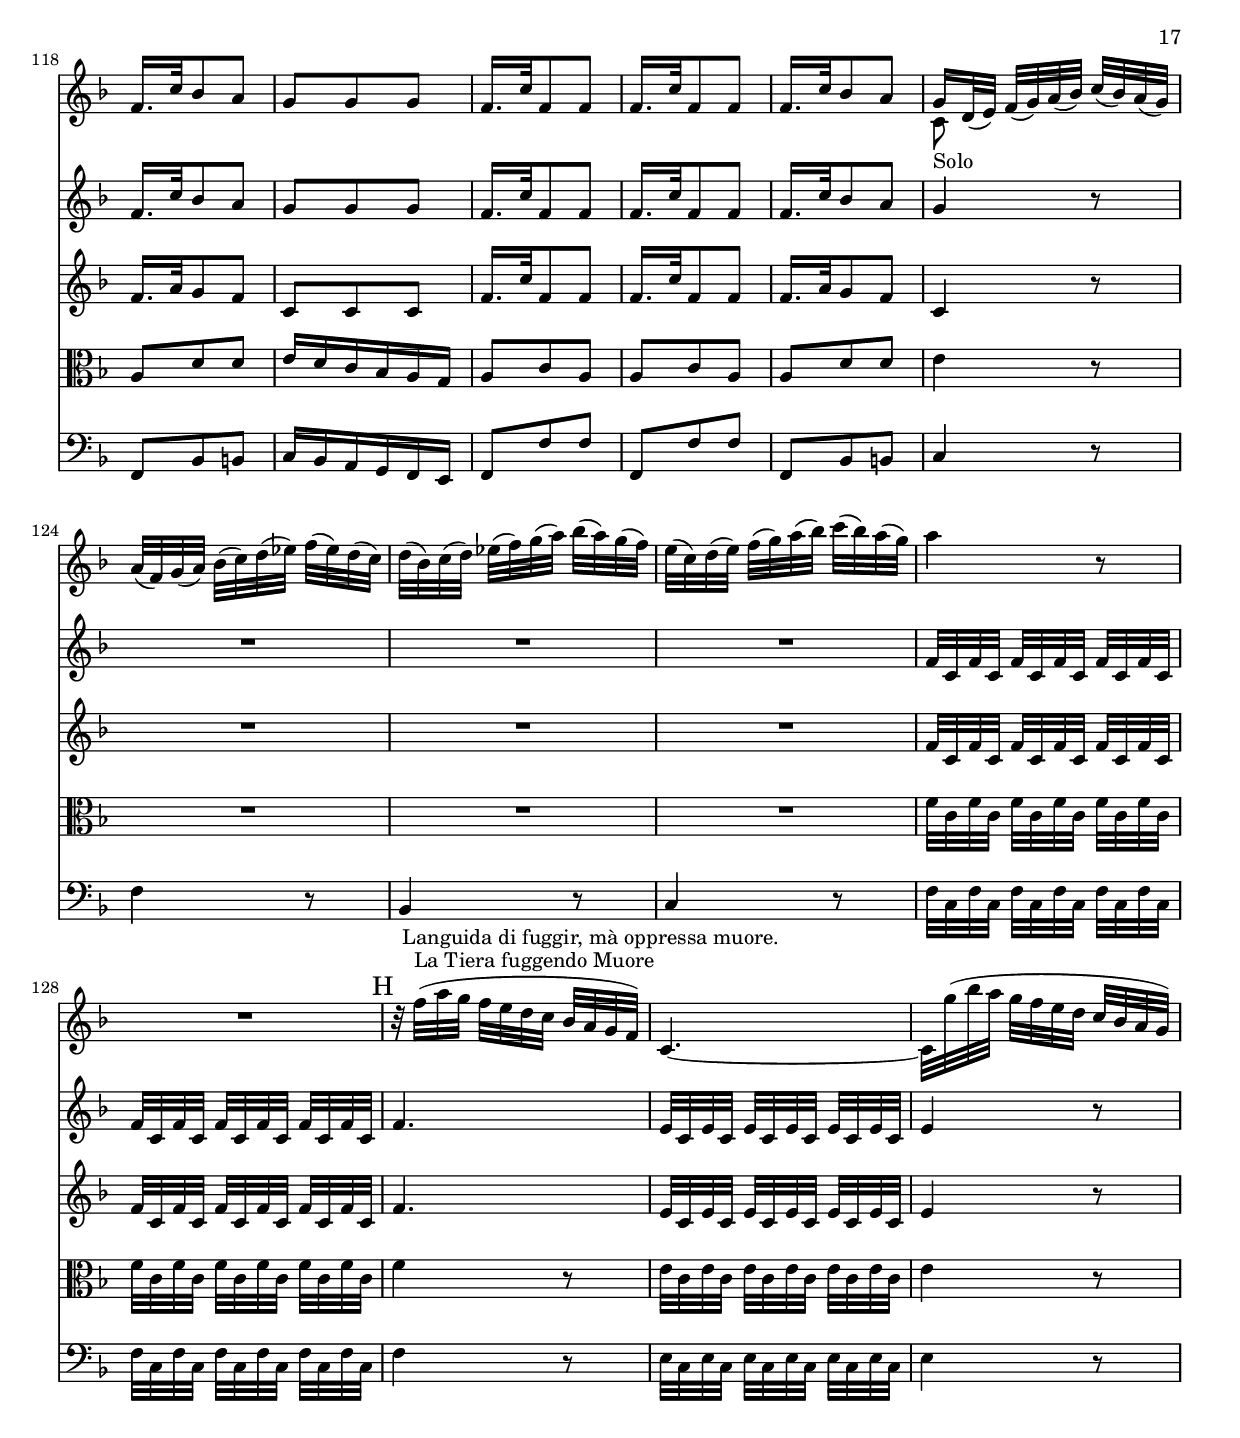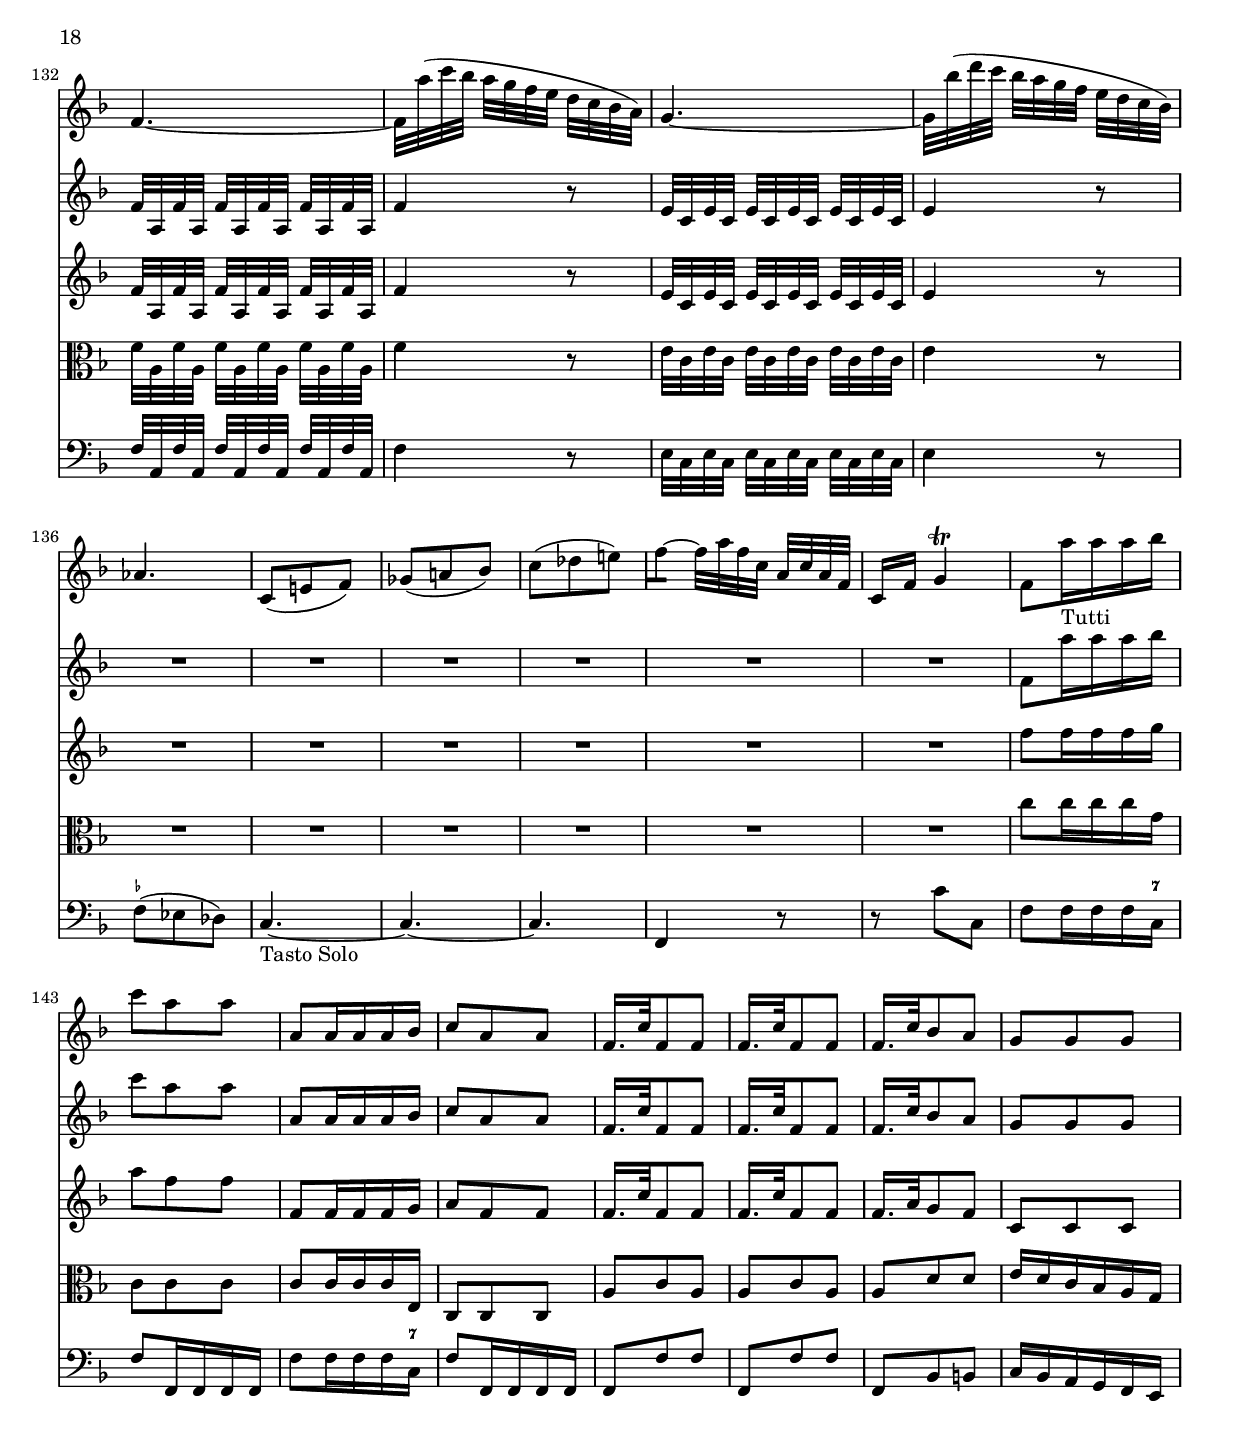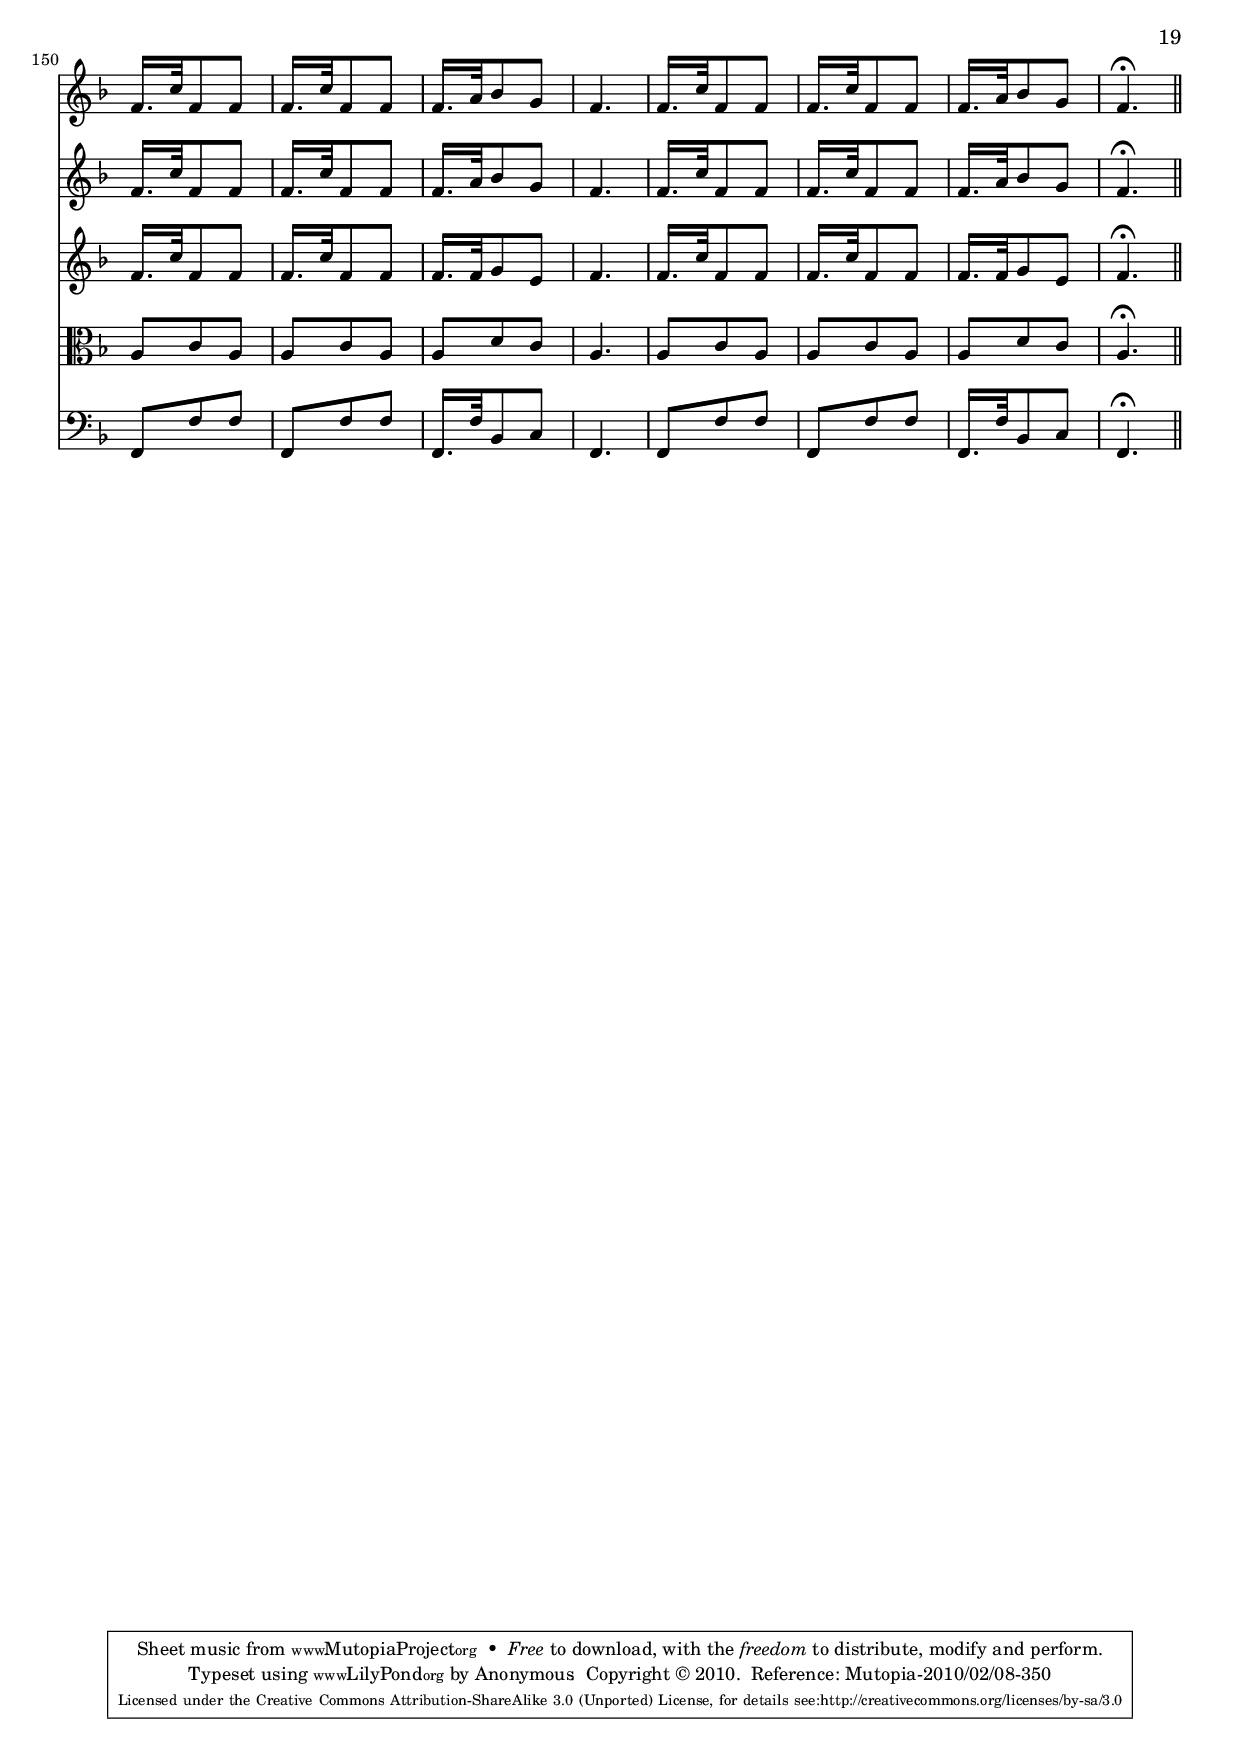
\version "2.12.3"
#(ly:set-option 'old-relative)
\version "2.12.3"
ViolinoPrincipaleAutumnOne =  {
\clef violin
\key f \major
\time 4/4

\relative f'' {
\mark "A"
a8_"Allegro"^"Ballo e Canto dè Villanelli" a a bes	a4 a8 bes |
a a a a 	bes4 a8 bes |
a g16 a bes8 a	g4 r |
a,8_"Piano" a a bes 	a4 a8 bes |
% 5
a a a bes	a4 a8 bes |
% vivaldi repeated the second half of the previous measure on the next line
a8 g16 a bes8 a	g4 r |
a'8_"Forte" a a c	d,4 d8 d |
g g g bes	c,4 c8 f |
a a a bes	a a a bes |
% 10
a a a bes 	a g16 a bes8 g |
a4 r	a,8_"Piano" a a bes |
a a a bes 	a a a bes |
a g16 a bes8 g	f4 r |
% 14
<< \context Voice = "soloup" { \stemUp
a'8_"Solo" a a bes	a4 a8 bes |
a a a bes 	a4 a8 bes |
a g16 a bes8 a	g4 r |
a8_"Piano" a a bes	a4 a8 bes |
a a a bes	a4 a8 bes |
a g16 a bes8 a 	g4 r |
} \context Voice = "solodown" { \stemDown
f8 f f g 	f4 f8 g |
f f f g 	f4 f8 g |
f e16 f g8 f 	e4 s |
f8 f f g 	f4 f8 g |
f f f g 	f4 f8 g |
f e16 f g8 f 	e4 s |
}>>
% 20
<< \context Voice = "soloup" { \stemUp
f'8_"Forte" c c c	d4 c8 c |
f c c c 	d4 c8 c |
d4 c8 c 		s2 |
a4 g f r |
} \context Voice = "solodown" { \stemDown
a8 a a a 	bes4 a8 a |
a a a a 	bes4 a8 a |
bes4 a8 a 	f' e16 d c8 bes |
c,4 bes a s |
}>>
% 24
<< \context Voice = "soloup" { \stemUp
f8_ \markup{"Piano"} c c c	d4 c8 c |
f c c c 	d4 c8 c |
d4 c8 c 		s2 |
c4 bes a4 s |
} \context Voice = "solodown" { \stemDown
a8 a a a 	bes4 a8 a |
a a a a 	bes4 a8 a |
bes4 a8 a 	f' e16 d c8 bes |
a4 g f8_"Tutti"	a' a bes |
}>>
a'8 a a bes 	a a a bes |
a g16 a bes8 g	a4 r |
% 30
a,8_"Piano" a a bes	a a a bes |
a a a bes 	a g16 a bes8 g |
\mark "B"
a4^"E Vbriaco" r	f''16_"Solo" c a f  f' c a f |
f' c a f  f' c a f	a f f c c a a f |
f c c a a c c f 	f a a c c f f a |
% 35
a f f c c a a f 	f c c a c8 r |
 f''16[ e32 ( d c bes a  g) ] f8 f, 	 e''16[ d32 ( c bes a g  f) ] e8 e, |
 d''16[ c32 ( bes a g f  e) ] d8 d, 	 c''16[ bes32 ( a g f e  d) ] c8 c, |
 bes''16[ a32 ( g f e d  c) ] bes8 bes,	 a''16[ g32 ( f e d c  bes) ] a8 a, |
r2 
%%%#(XXXOLD_override_auto_beam_setting '(begin 1 24 * *)  1 8)
%%%#(XXXOLD_override_auto_beam_setting '(end 1 24 * *)  1 8)
\set tupletSpannerDuration = #(ly:make-moment 1 8)
\times 2/3 { 
c'16[ d c]  f[ g f]  g[ a g]  a[ bes a] |
% 40
bes[ c bes]  c[ d c]  d[ e d]  e[ f e] }	f4 r |
 a,8[ g32 ( f e d ]	 c[ bes a g f e d  c) ]	b4 r |
 g''8[ f32 ( e d c ]  b[ a g f e d c  b) ] 	a4 r |
 f''8[ e32 ( d c b ]  a[ g f e d c b  a) ]	gis4 r |
r8 gis'' ( a  b)	f2 ~ |
% 45
f2	\times 2/3 { d16[ f d]  b[ d b]  gis[ b! gis]  e[ gis! e] } |
cis4 r	r8 cis'' ( d  e) |
g,1 |
\times 2/3 { g16[ bes g]  e[ g e]  cis[ e cis]  g[ cis! g] }	fis4 r |
\times 2/3 { c''16[ ees d] c[ d ees]  a,[ c bes] a[ bes c]	fis,[ a g] fis![ g a]  c,[ ees d] c[ d ees!] |
% 50
a,[ c bes] a[ bes c]  fis,[ a g] fis![ g a] }	bes4\trill c\trill |
d\trill ( e\trill fis\trill  g)\trill |
a\trill (  bes)\trill	c2 ~ |
c32 bes ( a g  fis e d c  bes a g f  e d c bes64  a64)	g8 g'' r fis! |
r a r g 	r c r bes |
% 55
r aes r g 	r ees r d |
r cis r d 	r aes r fis |
g_"Tutti" d' d ees 	d4 d8 ees |
d d d ees 	c c c d |
bes a16 bes c8 bes 	a4 r8 fis' |
% 60
g g g f 	ees ees ees ees |
f f f ees	d d d d |
ees ees ees d 	cis cis cis ees |
f f f g 	f f f g |
f f f g 	f e16 f g8 e |
% 65
f4 r	f,8_"Piano" f f g |
f f f g 	f f f g |
f e16 f g8 e 	f16_"Solo"^"Vbriaco" d d a a d d a' |
a d d f f a a f, 	f d d a a d d d' |
d f f a a d d f,, 	f d d a a d d d' |
% 70
d4 ~  d32[ cis ( b a b! cis! d64 e f  g) ] 	a4 ~ a8. cis,16 | 
% I wonder if that last cis should be c?  it has no accidental in the score
c4 ~  c32[ bes ( a g a bes c64 d e  f) ]	g4 ~ g8. bes,16 |
bes4 ~  bes32[ a ( g f g a bes64 c d  e) ]	f2 |
e16 c c, bes''  a f c, a''	g e c, bes''  a f c, a'' |
g4 r32  c,[ ( d e f g a  b) ]	c8 b!4 a8 ~ |
% 75
a g4 f8 	e16 c c,8  r16 c'' b a |
g,,16 b'' a g  g,, a''g f 	g,, g'' f e  g,, f'' e d |
g,, e''d c  g, d'' c b 	c8_"Tutti" g' g a |
g4 g8 a 	g g g a |
g4 g8 a 	g a16 g f8 e |
% 80
d4 r8 e16 f 	g8 g4 e16 f |
g8 g4 f16 e 	a8 g4 f16 e |
a8 g4 a,16 bes	c8 c4 a16 bes |
c8 c4 bes16 a	d8 c4 bes16 a |
d8 c4 c16 d 	ees8 ees4 d16 c |
% 85
d8 d4 d16 e 	f8 f4 e16 d |
e8 e4 g16 a 	bes8 bes4 a16 g |
a4 r32  f[ ( g a bes c d  e) ]	f16 c a c f c a f |
f,4 r32  f'[ ( g a bes c d  e) ]	f16 c a c f c a f |
\mark "C"
f,4 r c'2_"Piano e Larghetto"^"L'Vbriaco che dorme" ~ |
% 90
c4 aes' bes,2 ~ |
bes4 g' aes,2 ~ |
aes4 f' g,2 |
f1 |
c'2_"Più Piano" ~ c4 aes' |
% 95
bes,2 ~ bes4 g' |
aes,2 ~ aes4 f' |
e1_"Pianissimo" |
ees |
d |
% 100
des |
c ~ |
c ~ |
c ~ |
c ~ |
% 105
c^\fermata |
a'8_"Allegro Assai" a a bes	a4 a8 bes |
a a a bes 	a4 a8 bes |
a g16 a bes8 a 	g4 r |
a8 a a c 	d,4 d8 d |
% 110
g g g bes 	c,4 c8 f |
a a a bes	a a a bes |
a a a bes	a g16 a bes8 g |
a4 r	a,8 a a bes |
a a a bes	a a a bes |
% 115
a g16 a bes8 g 	f2^\fermata |
}
}

%\score {
%\ViolinoPrincipaleAutumnOne
%}

\version "2.12.3"
ViolinoPrincipaleAutumnTwo =  {
\clef violin
\key d \minor
\time 3/4

\mark "D"
\relative d'' {
<< {R2.*3} { s2._"Adagio molto Sordini" s s } >>
e2. ~ |
% 5
e2. |
bes'2. ~ |
bes4 a g |
a2. |
gis |
% 10
a ~ |
a4 g fis |
g2. ~ |
g4 fis e |
fis2. |
% 15
g4 a b |
f!2. ~ |
f4 ( e  d) |
e2. |
f4 ( g  a) |
% 20
bes2. ~ |
bes4 ( aes  g) |
aes2. ~ |
aes4 ( g  f) |
g2. ~ |
% 25
g2. |
f2. ~ |
f2. ~ |
f4 e d |
e2. |
% 30
f2. |
e4 ( f  g) |
a2._"Piano" ( 
g ) 
f |
% 35
e_"Più Piano" |
f (  
g )|
f (  
e )|
% 40
f |
e ~ |
e_"Pianissimo" ~ |
e ~ |
e ~ |
% 45
e^\fermata 
}
\bar "||"
}


%\score {
%\ViolinoPrincipaleAutumnTwo
%}


#(ly:set-option 'old-relative)
\version "2.12.3"
ViolinoPrincipaleAutumnThree =  {
\clef violin
\key f \major
\time 3/8

\relative f' {
\mark "E"
f16._"Allegro"^"La Caccia" c'32 f,8 f |
f16. c'32 f,8 f |
f16. c'32 bes8 a |
g g g |
% 5
f16. c'32 f,8 f |
f16. c'32 f,8 f |
f16. c'32 bes8 a |
g4 r8 |
f16. f'32 f,8 f |
% 10
f16. ees'32 f,8 f |
f16. d'32 f,8 f |
f16. c'32 f,8 f |
f4 r8 |
a'8 a16 a a bes |
% 15
c8 a a |
a a16 a a bes |
c8 a a |
a,8 a16 a a bes |
c8 a a  |
% 20
a8 a16 a a bes |
c8 a a |
f16. c'32 f,8 f |
f16. c'32 f,8 f |
f16. a32 bes8 g |
% 25
a4 r8 |
f16. c'32 f,8 f |
f16. c'32 f,8 f |
f16. a32 bes8 g |
f4 r8 |
}
% 30
<< \context Voice = SoloUp { \stemUp \relative f'' {
f8_"Solo" f16 f f f |
f8 c c |
f8 f16 f f f |
f8 c c |
a'8 a16 a a a |
% 35
a8 f f |
a8 a16 a a a |
a8 f f |
a8. bes16 a bes |
a8. bes16 a bes |
% 40
a bes a bes a bes |
a4.  |
}} \context Voice = SoloDown { \stemDown \relative c'' {
c8 c16 c c c |
c8 a a |
c8 c16 c c c |
c8 a a |
f'8 f16 f f f |
% 35
f8 c c |
f8 f16 f f f |
f8 c c |
f8. g16 f g |
f8. g16 f g |
% 40
f g f g f g |
f4.
}} >>
\relative f' {
f16._"Tutti" c'32 f,8 f |
f16. c'32 f,8 f |
f16. c'32 bes8 a |
% 45
g g g |
f16. c'32 f,8 f |
f16. c'32 f,8 f |
f16. a32 bes8 g |
}
% 49
<< \context Voice = SoloUp { \stemUp \relative f'' {
f8_"Solo" c16 c a f |
f f f f f f |
f'8 c16 c a f |
f f f f f f |
f'8 f16 f a, a |
f' f f f bes, bes |
% 55
g'8 g16 g b,! b |
g' g g g c, c |
a'8 a16 a cis, cis 
a' a a a d, d 
}} \context Voice = SoloDown { \stemDown \relative c'' {
c8 a16 a f c |
a c a c a c |
c'8 a16 a f c |
a c a c a c |
c'8 a16 a f f |
d' d bes bes f f |
% 55
d'8 b16 b g g |
e' e c c g g |
e'8 cis16 cis a a |
f' f d d d, d |
}} >>
\set tupletSpannerDuration = #(ly:make-moment 1 8)
\relative f'' {
\times 4/6 {
b!32[( f g, g, g' f')]	b!32[( f g, g, g' f')]	b!32[( f g, g, g' f')] |
}
}
% 60
<< \context Voice = SoloUp { \stemUp
<f'' d'''>4.:32
<e'' d'''>:
<e'' c'''>:
<d'' b''>:
<e'' c'''>:
% 65
<d'' b''>:
<e'' c'''>:
<d'' c'''>:
<d'' b''>:
<g' e'' c'''> |
} \context Voice = SoloDown { \stemDown
<g g'>4.:32 ~
<g g'>: ~
<g g'>: ~
<g g'>: ~
<g g'>: ~
% 65
<g g'>: ~
<g g'>: ~
<g g'>: ~
<g g'>:
% I cannot get this stem to go down!!!
%%%\override Stem   #'direction = #-1 
g16. g''32_"Tutti" c''8 c'' |
} >>
% 70
\relative f'' {
c16. g'32 c,8 c |
c16. g'32 f8 e |
d d d |
c16. g'32 c,8 c |
c16. g'32 c,8 c |
% 75
c16. e32 f8 d |
}
\mark "F"
\relative c' {
\times 2/3 {
c16_"Solo"^"La Tiera che fugge" [( g  c])	e[( c  e]) 	g[( e  g]) |
e[( c  e)] 	c[( g  c)] 	e[( c  e)] |
g[( e  g)]	c[( a  c)]	e[( c  e)] |	% 'a' could be a typo; g would fit better
c[( g  c)]	g[( e  g)]	c[( g  c)] |
% 80
e[( c  e)] 	c[( g  c)]	g[( e  g)] |
c[( g  c)]	e[( c  e)]	g[( e  g)] |
}
\mark "G"
c8 r r |
R4.*3  |
% 86
\times 2/3 {
c16[ b32( a g f] 	e16[ d c]) 	e[( g b]) |
a[ f c]  	a[ f c] } 	f16 r |
\times 2/3 {
d''16[ c32( bes a g]	fis16[ e d]) 	fis![( a c]) |
b[ g d] 	b[ g d] } 	g16 r |
% 90
\times 2/3 {
e''16[ d32( c b a]	gis16[ fis e]) 	gis![( b! d]) |
c[ a e] 	c[ a e] } 	a16 r |
\times 2/3 {
d'16[ f d] 	b[ d b] 	g[ b! g] |
d[ g d] 	b[ d b] 	g[ b! g] |
d[ b d]		g[ d g] } 	b!16 r |
% 95
\times 2/3 { g16[ d g]	b[ g b] } 	d16 r |
\times 2/3 { b16[ g b] 	d[ b! d] }	g16 r |
c,16._"Tutti" g'32 c,8 c |
c16. g'32 c,8 c |
c16. g'32 f8 e |
% 100
d d d |
c16. g'32 c,8 c |
c16. g'32 c,8 c |
c16. e32 f8 d |
\times 2/3 {
c16[_"Solo" g c]	g[ e g] 	c[ g c] |
% 105
e[ c e]	g[ e g]	bes[ g bes] |
a[ f a]	f[ c f]	c[ a c] |
a[ f a]	c[ a c]	ees[ c ees] |
d[ bes d]	f[ d f]	bes[ f bes] |
cis,[ g cis]	e[ cis! e]	g[ e g] |
% 110
f[ d f]	a[ f a] 	f[ d f] |
gis,[ e gis]	b[ gis! b]	d[ b! d] |
c[ a c] 	ees[ c ees]	c[ a c] |
bes[ g bes] 	d[ bes d]	bes[ g bes] |
a[ f a]	c[ a c]	f[ c f] |
% 115
a[ f a]	f[ c f] 	c[ a c] |
}
f,16._"Tutti" c'32 f,8 f |
f16. c'32 f,8 f |
f16. c'32 bes8 a |
g g g |
% 120
f16. c'32 f,8 f |
f16. c'32 f,8 f |
f16. c'32 bes8 a |
<< \context Voice = SoloDown { \stemDown
% beam in 4s
c,8_"Solo" } { g'16[ d32 ( e]) } >>
		f32[( g) a( bes])	c[( bes) a( g]) |
a[( f) g( a]) 	bes[( c) d( ees])	f[( ees) d( c]) |
% 125
d[( bes) c( d])	ees[( f) g( a]) 	bes[( a) g( f]) |
e[( c) d( e]) 	f[( g) a( bes]) 	c[( bes) a( g]) |
a4 r8 |
R4. |
\mark "H"
r32 f[(^"La Tiera fuggendo Muore" a g] f[ e d c] bes[ a g f]) |
% 130
c4. ~ |
c32[ g''( bes a] g[ f e d] c[ bes a g]) |
f4. ~ |
f32[ a'( c bes] a[ g f e] d[ c bes a]) |
g4. ~ |
% 135
g32[ bes'( d c] bes[ a g f] e[ d c bes]) |
aes4. |
c,8( e!  f) |
ges( a!  bes) |
c( des  e!) |
% 140
f8[] ~ f32[ a f c]	a[ c a f] |
c16 f g4\trill |
f8 a'16_"Tutti" a a bes |
c8 a a |
a, a16 a a bes |
% 145
c8 a a |
f16. c'32 f,8 f |
f16. c'32 f,8 f |
f16. c'32 bes8 a |
g g g |
% 150
f16. c'32 f,8 f |
f16. c'32 f,8 f |
f16. a32 bes8 g |
f4. |
f16. c'32 f,8 f |
% 155
f16. c'32 f,8 f |
f16. a32 bes8 g |
f4.^\fermata |
}
\bar "||"
}


%\score {
%\ViolinoPrincipaleAutumnThree
%}

\version "2.12.3"
ViolinoPrimoAutumnOne =  {
\clef violin
\key f \major
\time 4/4

\relative f'' {
\mark "A"
a8_"Allegro"^"Ballo e Canto dè Villanelli" a a bes	a4 a8 bes |
a a a a 	bes4 a8 bes |
a g16 a bes8 a 	g4 r |
a,8_"Piano" a a bes	a4 a8 bes |
a a a bes 	a4 a8 bes |  % 5
a g16 a bes8 a 	g4 r |
a'8_"Forte" a a c	d,4 d8 d |
g g g bes 	c,4 c8 f |
a8 a a bes	a a a bes |
a a a bes 	a g16 a bes8 g |  % 10
a4 r 	a,8_"Piano" a a bes | 
a a a bes 	a a a bes |
a g16 a bes8 g 	f4 r  |
R1*13 |
r2	a'8_"Forte" a a bes | 
a a a bes 	a a a bes |
a g16 a bes8 g 	a4 r  |
a,8_"Piano" a a bes	a a a bes |  % 30
a a a bes 	a g16 a bes8 g |
\mark "B"
a4 r 	r2 |
R1*6 |
a'8_"Forte" a a bes	a4 r |
r2	a8 a a bes |  % 40
a4 r	r16^"Vbriachi" g, b d g4 |
r2	r16 f, a c f4 |
r2	r16 e, gis b e4 |
r2	d8_"Piano" ( c b  a) |
gis ( f e  d)	gis,4 r |	% 45  (vivaldi had fes instead of f in all four parts, but modern editions agree on f)
r16 a'_"Forte" cis e a4	r2 |
e8_"Piano" ( d cis bes! 	a g f  e) |
a,4 r	r16 d_"Forte" fis a d4 |
r2	d,4 r |
d4 r	r2 |  % 50
R1 |
r2	r16 d' a fis d4 |
R1*4 |
d'8_"Forte" d d ees	d4 d8 ees |
d d d ees	c c c d |
bes a16 bes c8 bes	a4 r8 fis' |
g g g f 	ees ees ees ees |  % 60
f f f ees	d d d d |
ees ees ees d 	cis cis cis ees |
f f f g 	f f f g |
f f f g 	f e16 f g8 e |
f4 r	f,8_"Piano" f f g |  % 65
f f f g 	f f f g |
f e16 f g8 e 	f4 r |
r4 d_"Piano"	r d |
r d 	r d |
R1*7 |
r2	g'8_"Forte" g g a |
g4 g8 a 	g g g a |
g4 g8 a 	g a16 g f8 e |
d4 r8 e16 f 	g8 g4 e16 f |  % 80
g8 g4 f16 e 	a8 g4 f16 e |
a8 g4 a,16 bes	c8 c4 a16 bes |
c8 c4 bes16 a	d8 c4 bes16 a |
d8 c4 c16 d	ees8 ees4 d16 c |
d8 d4 d16 e	f8 f4 e16 d |  % 85
e8 e4 g16 a 	bes8 bes4 a16 g |
a4 r	r2 |
R1 |
\mark "C"
r2	c,8_"Piano e Larghetto" c c c |
c c c c 	bes bes bes bes |  % 90
bes bes bes bes	aes aes aes aes |
aes? aes aes aes 	g g g g |  % vivaldi forgot accidental at start of measure
aes aes aes aes	aes! aes aes aes |
c_"Più Piano" c c c 	c c c c |
bes bes bes bes	bes bes bes bes |  % 95
aes aes aes aes	aes aes aes aes |
g_"Pianissimo" g16 f g8 g	r g16 f g8 c |
r c16 bes c8 c 	r c16 bes c8 f, |
r f16 e f8 f 	r f16 e f8 bes |
r bes16 aes bes8 bes	r bes16 aes! bes8 bes |  % 100
r aes16 g aes!8 aes	r aes'!16 g aes!8 aes |
r g16 f g8 g	r aes,!16 g aes!8 aes |
r g16 f g8 g	r aes'!16 g aes!8 aes |
r g16 f g8 g 	r aes,!16 g aes!8 aes |
r g16 f g8 g	r2^\fermata |  % 105
a'8_"Allegro molto" a a bes	a4 a8 bes |
a a a bes	a4 a8 bes |
a g16 a bes8 a 	g4 r |
a8 a a c 	d,4 d8 d |
g g g bes	c,4 c8 f |  % 110
a a a bes	a a a bes |
a a a bes 	a g16 a bes8 g |
a4 r	a,8 a a bes |
a a a bes 	a a a bes |
a g16 a bes8 g	f2^\fermata  % 115
}
\bar "||"
}


%\score {
%\ViolinoPrimoAutumnOne
%}


\version "2.12.3"
ViolinoPrimoAutumnTwo =  {
\clef violin
\key d \minor
\time 3/4

\mark "D"
\relative e'' {
<<
{ s2._"Adagio Sordini"^"Vbriachi dormienti" s s }
{ R2.*3 }
>>
e2. ~ |
e2. |
bes'2. ~ |
bes4 a g |
a2. |
gis2. |
a2. ~ |
a4 g fis |
g2. ~ |
g4 fis e |
fis2. |
g4 a b |
f!2. |
f4 ( e  d) |
e2. |
f4 ( g  a) |
bes2. ~ |
bes4 ( aes  g) |
aes2. ~ |
aes4 ( g  f) |
g2. ~ |
g2. |
f2. ~ |
f2. ~ |
f4 e d |
e2. |
f2. |
e4 ( f  g) |
a2._"Piano" |
g2. (
f2. )|
e2._"Più Piano" |
f2. ( 
g2. )|
f2. (
e2. )|
f2. |
e2. ~ |
e2._"Pianissimo" ~ |
e2. ~ |
e2. ~ |
e2.^\fermata |
}
\bar "||"
}


%\score {
%\ViolinoPrimoAutumnTwo
%}

\version "2.12.3"

ViolinoPrimoAutumnThree =  {
\clef violin
\key f \major
\time 3/8

\mark "E"
\relative f' {
f16._"Allegro - Forte"^"La Caccia" c'32 f,8 f |
f16. c'32 f,8 f |
f16. c'32 bes8 a |
g g g |
f16. c'32 f,8 f |  % 5
f16. c'32 f,8 f |
f16. c'32 bes8 a |
g4 r8 |
f16. f'32 f,8 f |
f16. ees'32 f,8 f |  % 10
f16. d'32 f,8 f |
f16. c'32 f,8 f |
f4 r8 |
a'8 a16 a a bes |
c8 a a |  % 15
a a16 a a bes |
c8 a a |
a,8 a16 a a bes |
c8 a a  |
a8 a16 a a bes |  % 20
c8 a a |
f16. c'32 f,8 f |
f16. c'32 f,8 f |
f16. a32 bes8 g |
a4 r8 |  % 25
f16. c'32 f,8 f |
f16. c'32 f,8 f |
f16. a32 bes8 g |
f4 r8 |
}
R4.*12
\relative f' {
f16. c'32 f,8 f |
f16. c'32 f,8 f |
f16. c'32 bes8 a |
g g g |
f16. c'32 f,8 f |
f16. c'32 f,8 f |
f16. a32 bes8 g |
f4 r8 |
}
R4.*19
\relative f'' {
c16. g'32 c,8 c |
c16. g'32 c,8 c |
c16. g'32 f8 e |
d d d |
c16. g'32 c,8 c |
c16. g'32 c,8 c |
c16. e32 f8 d |
\mark "F"
e4 r8 |
R4.
c,4 r8 |
R4. |
c4 r8 |
R4.
\mark "G"
r8^"Scioppi e Cani" r c |
\set autoBeaming = ##f
r r16 c c r32 e |
\set autoBeaming = ##t
%%%#(XXXOLD_override_auto_beam_setting '(begin 1 32 * *)  1 8)
%%%#(XXXOLD_override_auto_beam_setting '(end 1 32 * *)  1 8)
e[ g e g] 	e[ g e g] 	e[ g e g] |
e[ g e g] 	e[ g e g] 	e[ g e g] |
e4 r8 |
f4 r8 |
fis4 r8 |
g4 r8 |
gis4 r8 |
a4 r8 |
r r g, |
\set autoBeaming = ##f
r r16 g g r32 b |
\set autoBeaming = ##t
bes[ d bes d]	bes[ d bes d] 	bes[ d bes d] |
bes[ d bes d]	bes[ d bes d] 	bes[ d bes d] |
bes8 r r |
%%%#(XXXOLD_override_auto_beam_setting '(begin 1 32 * *)  3 8)
%%%#(XXXOLD_override_auto_beam_setting '(end 1 32 * *)  3 8)
c'16. g'32 c,8 c |
c16. g'32 c,8 c |
c16. g'32 f8 e |
d d d |
c16. g'32 c,8 c |
c16. g'32 c,8 c |
c16. e32 f8 d |
e4 r8 |
R4. |
r8 r f, |
R4. |
r8 r bes, |
r r a |
r r d |
r r e |
r r fis |
r r e |
r r f! |
r r f |
f16. c'32 f,8 f |
f16. c'32 f,8 f |
f16. c'32 bes8 a |
g g g |
f16. c'32 f,8 f |
f16. c'32 f,8 f |
f16. c'32 bes8 a |
g4 r8 |
R4.*3 |
%%%#(XXXOLD_override_auto_beam_setting '(begin 1 32 * *)  1 8)
%%%#(XXXOLD_override_auto_beam_setting '(end 1 32 * *)  1 8)
f32[ c f c]	f[ c f c] 	f[ c f c] |
f32[ c f c]	f[ c f c] 	f[ c f c] |
\mark "H"
f4. |
e32[ c e c]	e[ c e c] 	e[ c e c] |
e4 r8 |
f32[ a, f' a,]	f'[ a, f' a,]	f'[ a, f' a,] |
f'4 r8 |
e32[ c e c]	e[ c e c] 	e[ c e c] |
e4 r8 |
R4.*6 |
%%%#(XXXOLD_override_auto_beam_setting '(begin 1 32 * *)  3 8)
%%%#(XXXOLD_override_auto_beam_setting '(end 1 32 * *)  3 8)
f8 a'16 a a bes |
c8 a a |
a,8 a16 a a bes |
c8 a a |
f16. c'32 f,8 f |
f16. c'32 f,8 f |
f16. c'32 bes8 a |
g g g |
f16. c'32 f,8 f |
f16. c'32 f,8 f |
f16. a32 bes8 g |
f4. |
f16. c'32 f,8 f |
f16. c'32 f,8 f |
f16. a32 bes8 g |
f4.^\fermata |
}
\bar "||"
}


%\score {
%\ViolinoPrimoAutumnThree
%}

\version "2.12.3"
ViolinoSecondoAutumnOne =  {
\clef violin
\key f \major
\time 4/4

\relative f'' {
\mark "A"
f8_"Allegro"^"Ballo e Canto dè Villanelli" f f g	f4 f8 g |
f f f f 	g4 f8 g |
f e16 f g8 f 	e4 r |
f,8_"Piano" f f g	f4 f8 g |
f f f g 	f4 f8 g |
f e16 f g8 f 	e4 r |
f'8_"Forte" f f a	bes,4 bes8 bes |
e e e g 	a,4 a8 c |
f8 f f g	f f f g |
f f f g 	f e16 f g8 e |
f4 r 	f,8_"Piano" f f g | 
f f f g 	f f f g |
f e16 f g8 e 	f4 r  |
R1*13 |
r2	f'8_"Forte" f f g | 
f f f g 	f f f g |
f e16 f g8 e 	f4 r  |
f,8_"Piano" f f g	f f f g |
f f f g 	f e16 f g8 e |
\mark "B"
f4 r 	r2 |
R1*6 |
f'8_"Forte" f f g	f4 r |
r2	f8 f f g |
f4 r	r16^"Vbriachi" g, b d g4 |
r2	r16 f, a c f4 |
r2	r16 e, gis b e4 |
r2	d8_"Piano" ( c b  a) |
gis ( f e  d)	gis,4 r |	
r16 a'_"Forte" cis e a4	r2 |
e8_"Piano" ( d cis bes! 	a g f  e) |
a,4 r	r16 d_"Forte" fis a d4 |
r2	d,4 r |
d4 r	r2 |
R1 |
r2	r16 d' a fis d4 |
R1*4 |
bes'8_"Forte" bes bes c	bes4 bes8 c |
bes bes bes c	a a a bes |
g fis16 g a8 g	fis!4 r4 |
r4 r8 b 	c c c b |
a a a a 	bes bes bes a |
g g g g 	a e' e cis |
d d d e 	d d d e |
d d d e 	d cis16 d e8 cis! |
d4 r	d,8_"Piano" d d e |
d d d e 	d d d e |
d cis16 d e8 cis! 	d4 r |
r4 d_"Piano"	r d |
d r 	d r |
R1*7 |
r2	e'8_"Forte" e e f |
e4 e8 f 	e e e f |
e4 e8 f 	e f16 e d8 c |
b4 r8 c16 d 	e8 e4 c16 d |
e8 e4 d16 c 	f8 e4 d16 c |
f8 e4 f,16 g	a8 a4 f16 g |
a8 a4 g16 f	bes8 a4 g16 f |
bes8 a4 a16 bes	c8 c4 bes16 a |
bes8 bes4 bes16 c	d8 d4 c16 b |
c8 c4 e16 f 	g8 g4 f16 e |
f4 r	r2 |
R1 |
\mark "C"
r2	aes,8_"Piano e Larghetto" aes aes aes |
aes? aes aes aes 	g g g g |	% a not marked flat here
g g g g 	f f f f |
f f f f 	e e e e |
f f f f 	f f f f |
aes_"Più Piano" aes aes aes	aes aes aes aes |
g g g g		g g g g |
f f f f 	f f f f |
c_"Pianissimo" e16 d e8 e	r e16 d e8 e |
r a16 g a8 a 	r a16 g a8 a |
r d,16 c d8 d 	r d16 c d8 d |
r g16 f g8 g	r g16 f g8 des' |
r f,16 e f8 f	r f'16 e f8 f |
r e16 d e8 e	r f,16 e f8 f |
r e16 d e8 e	r f'16 e f8 f |
r e16 d e8 e 	r f,16 e f8 f |
r e16 d e8 e	r2^\fermata |
f'8_"Allegro Molto" f f g	f4 f8 g |
f f f g 	f4 f8 g |
f e16 f g8 f 	e4 r |
f8 f f a 	bes,4 bes8 bes |
e e e g 	a,4 a8 c |
f f f g 	f f f g |
f f f g 	f e16 f g8 e |
f4 r	f,8 f f g |
f f f g 	f f f g |
f e16 f g8 e	f2^\fermata
}
\bar "||"
}


%\score {
%\ViolinoSecondoAutumnOne
%}


\version "2.12.3"
ViolinoSecondoAutumnTwo =  {
\clef violin
\key d \minor
\time 3/4

\mark "D"
\relative e' {
<<
{ s2._"Adagio Sordini"^"Molto, Vbriachi dormienti" s }
{ R2.*2 }
>>
g2. ~ |
g2. ~ |
g2. |
g'2. ~ |
g4 ( f) e |
fis2. |
e2. |
fis2. ~ |
fis4 ( e) dis |
e2. ~ |
e4 ( d) cis |
dis2. |
e4 ( fis  g) |
d2. ~ |
d4 c b |
cis2. |
d4 ( e  f) |
g2. ~ |
g4 f e |
f2. ~ |
f4 e d |
e2. |
ees2. |
c2. |
d2. ~ |
d4 c b |
cis2. |
d2. |
cis4 ( d  e) |
f2._"Piano" |
e2. |
d2. |
cis2._"Più Piano" |
d2. ( 
e2. )|
d2. (
cis2.) |
d2. ~ |
d2. ~ |
d2._"Pianissimo" |
cis2. ~ |
cis2. ~ |
cis2.^\fermata |
}
\bar "||"
}


%\score {
%\ViolinoSecondoAutumnTwo
%}

\version "2.12.3"

ViolinoSecondoAutumnThree =  {
\clef violin
\key f \major
\time 3/8

\mark "E"
\relative f' {
f16._"Allegro"^"La Caccia" c'32 f,8 f |
f16. c'32 f,8 f |
f16. a32 g8 f |
c c c |
f16. c'32 f,8 f |
f16. c'32 f,8 f |
f16. a32 g8 f |
c4 r8 |
f16. f'32 f,8 f |
f16. ees'32 f,8 f |
f16. d'32 f,8 f |
f16. c'32 f,8 f |
f4 r8 |
f'8 f16 f f g |
a8 f f |
f f16 f f g |
a8 f f |
f,8 f16 f f g |
a8 f f  |
f8 f16 f f g |
a8 f f |
f16. c'32 f,8 f |
f16. c'32 f,8 f |
f16. f32 g8 e |
f4 r8 |
f16. c'32 f,8 f |
f16. c'32 f,8 f |
f16. f32 g8 e |
f4 r8 |
}
R4.*12
\relative f' {
f16. c'32 f,8 f |
f16. c'32 f,8 f |
f16. a32 g8 f |
c c c |
f16. c'32 f,8 f |
f16. c'32 f,8 f |
f16. f32 g8 e |
f4 r8 |
}
R4.*19
\relative f'' {
c16. g'32 c,8 c |
c16. g'32 c,8 c |
c16. e32 d8 c |
g g g |
c16. g'32 c,8 c |
c16. g'32 c,8 c |
c16. c32 d8 b |
\mark "F"
c4 r8 |
R4.
c,4 r8 |
R4. |
c4 r8 |
R4.
\mark "G"
r8^"Scioppi e Cani" r c |
\set autoBeaming = ##f
r r16 c c r32 c |
\set autoBeaming = ##t
%%%#(XXXOLD_override_auto_beam_setting '(begin 1 32 * *)  1 8)
%%%#(XXXOLD_override_auto_beam_setting '(end 1 32 * *)  1 8)
c[ d c d] 	c[ d c d] 	c[ d c d] |
c[ d c d] 	c[ d c d] 	c[ d c d] |
c4 r8 |
f4 r8 |
fis4 r8 |
g4 r8 |
gis4 r8 |
a4 r8 |
r r g, |
\set autoBeaming = ##f
r r16 g g r32 d' |
\set autoBeaming = ##t
d[ g d g] 	d[ g d g] 	d[ g d g] |
d[ g d g] 	d[ g d g] 	d[ g d g] |
%%%#(XXXOLD_override_auto_beam_setting '(begin 1 32 * *)  3 8)
%%%#(XXXOLD_override_auto_beam_setting '(end 1 32 * *)  3 8)
d8 r r |
c'16. g'32 c,8 c |
c16. g'32 c,8 c |
c16. e32 d8 c |
g g g |
c16. g'32 c,8 c |
c16. g'32 c,8 c |	% missing measure in violinII part!
c16. c32 d8 b |
c4 r8 |
R4. |
r8 r f, |
R4. |
r8 r bes, |
r r a |
r r d |
r r e |
r r fis |
r r e |
r r f! |
r r f |
f16. c'32 f,8 f |
f16. c'32 f,8 f |
f16. a32 g8 f |
c c c |
f16. c'32 f,8 f |
f16. c'32 f,8 f |
f16. a32 g8 f |
c4 r8 |
R4.*3 |
%%%#(XXXOLD_override_auto_beam_setting '(begin 1 32 * *)  1 8)
%%%#(XXXOLD_override_auto_beam_setting '(end 1 32 * *)  1 8)
f32[ c f c]	f[ c f c] 	f[ c f c] |
f32[ c f c]	f[ c f c] 	f[ c f c] |
\mark "H"
f4. |
e32[ c e c]	e[ c e c] 	e[ c e c] |
e4 r8 |
f32[ a, f' a,]	f'[ a, f' a,]	f'[ a, f' a,] |
f'4 r8 |
e32[ c e c]	e[ c e c] 	e[ c e c] |
e4 r8 |
R4.*6 |
%%%#(XXXOLD_override_auto_beam_setting '(begin 1 32 * *)  3 8)
%%%#(XXXOLD_override_auto_beam_setting '(end 1 32 * *)  3 8)
f'8 f16 f f g |
a8 f f |
f,8 f16 f f g |
a8 f f |
f16. c'32 f,8 f |
f16. c'32 f,8 f |
f16. a32 g8 f |
c c c |
f16. c'32 f,8 f |
f16. c'32 f,8 f |
f16. f32 g8 e |
f4. |
f16. c'32 f,8 f |
f16. c'32 f,8 f |
f16. f32 g8 e |
f4.^\fermata |
}
\bar "||"
}


%\score {
%\ViolinoSecondoAutumnThree
%}

\version "2.12.3"
AltoViolaAutumnOne =  {
\clef alto
\key f \major
\time 4/4

\relative f' {
\mark "A"
a8_"Allegro"^"Ballo e Canto dè Villanelli" a a e	a4 a8 e |
a a a e 	a4 a8 e |
a a d, d 	e4 r |
a,8_"Piano" a a e	a4 a8 e |
a a a e 	a4 a8 e |
a a d d 	e4 r |
c'8_"Forte" c c c 	bes4 bes8 bes |
bes bes bes bes 	a4 a8 a |
a a a e 	a a a e |
a a a e 	a a d, c |
c4 r 	a8_"Piano" a a e |
a a a e 	a a a e |
a a d c 	c4 r |
R1*13
r2	a'8_"Forte" a a e |
a a a e 	a a a e |
a a d, c 	c4 r |
a8_"Piano" a a e 	a a a e |
a a a e 	a a d, c |
\mark "B"
c4 r	r2 |
R1*6
c''8_"Forte" c c e,	c4 r |
r2 	c'8 c c e, |
c4 r	r r16^"Vbriachi" g' d b! |
g4 r	r r16 f' c a |
f4 r 	r r16 e' b! gis |
e4 r	d''8_"Piano" ( c b a |
gis f e  d)	gis,4 r |
r r16 a'_"Forte" e cis	a4 r |
e''8_"Piano" ( d cis bes!	a g f  e) |
a,4 r	r r16 d'_"Forte" a fis |
d4 r	d r |
d r	r2 |
R1 |
r2	r4 r16 d' a fis |
d4 r	r2 |
R1*3 |
g8_"Forte" g g g 	g4 g8 g |
g g g g 	fis fis fis fis |
d d ees e 	a, a' a a |
d, d d g 	g g g e |
c c c f 	f f f d |
bes bes bes d	e e a a |
a a a cis	a a a cis! |
a a a cis 	a a bes a |
f4 r	a,8_"Piano" a a cis |
a a a cis 	a a a cis! |
a a bes a 	a4 r |
d4_"Piano" r	d r |
d r 	d r |
R1*7 |
r2	c'8_"Forte" c c c |
c4 c8 c 	c c c c |
c4 c8 c 	c c a a |
d, d g f 	e e16 d e8 e |
r8 e16 d e8 e	r e16 d e8 e |
r8 e16 d e8 e	r a,16 g a8 a |
r a16 g a8 a 	r a16 g a8 a |
r a16 g a4 	r8 a'16 g a4 |
r8 f f4 	r8 b16 a b4 |
r8 g g4 	r8 e16 d e8 e |
c4 r	r2 |
R1 |
\mark "C"
R1*8 |
c2_"Pianissimo"	c2 |
f,	f |
bes	bes |
e,	e |
f	f' |
c	f, |
c	f' |
c	f, |
c1^\fermata |
a''8_"Allegro Molto" a a e	a4 a8 e |
a a a e 	a4 a8 e|
a a d, d	e4 r |
c'8 c c c	bes4 bes8 bes |
bes bes bes bes a4 a8 a |
c c c e,	c' c c e, |
c' c c e, 	c' c d, c |
c4 r	c8 c c e, |
c' c c e, 	c' c c e, |
c' c d c 	a2^\fermata |
}
\bar "||"
}


%\score {
%\AltoViolaAutumnOne 
%}

\version "2.12.3"
AltoViolaAutumnTwo =  {
\clef alto
\key d \minor
\time 3/4

\mark "D"
\relative c' {
<< { R2. } { s2._"Adagio Sordini"^"Molto Dormienti Vbriachi" } >>
bes2. ~ |
bes2. ~ |
bes2. ~ |
bes2. |
e2. ~ |
e2.
d2. |
b'2. |
c2. ~ |
c2. (
cis2.) ~ |
cis2. |
b2. ~ |
b2. ~ |
b2. ~ |
b2. |
a2. ~ |
a2. |
c,2. ~ |
c2. |
d2. ~ |
d2. |
c2. ~ |
c2. |
aes'2. |
b,2. ~ |
b2. |
a'2. |
b2. |
a2. ~ |
a2._"Piano" |
cis2. |
a2. ~ |
a2._"Più Piano" ~ |
a2. |
cis2. |
a2. ~ |
a2. ~ |
a2. |
gis2. ~ |
gis2._"Pianissimo" |
a2. ~ |
a2. ~ |
a2.^\fermata |
}
\bar "||"
}


%\score {
%\AltoViolaAutumnTwo
%}

\version "2.12.3"

AltoViolaAutumnThree =  {
\clef alto
\key f \major
\time 3/8

\mark "E"
\relative c' {
a8_"Allegro"^"La Caccia" c8 a |
a c a |
a d d |
e16 d c bes a g |
a8 c a |
a c a |
a d d |
e16 d c bes a g |
a8 f' f |
c f f |
bes, f' f |
a, f' f |
a,4 r8 |
c'8 c16 c c e, |
c8 c c |
c'8 c16 c c e, |
c8 c c |
c8 c16 c c e |
c8 c c |
c8 c16 c c e |
c8 c c |
a c a |
a c a |
a d c |
a4 r8 |
a8 c a |
a c a |
a d c |
a4 r8 |
R4.*12 |
a8 c a |
a c a |
bes d d |
e16 d c bes a g |
a8 c a |
a c a |
a d c |
a4 r8 |
R4.*19 |
e'8 g e |
e g e |
e a a |
b16 a g f e d |
e8 g e |
e g e |
e a g |
\mark "F"
e4 r8 |
R4. |
c4 r8 |
R4. |
c4 r8 | % 80
R4. |
\mark "G"
r8^"Scioppi e Cani" c r |
\set autoBeaming = ##f
r16 c c8 r16 g |
\set autoBeaming = ##t
 g32[ bes g bes ]	 g[ bes g bes ]	 g[ bes g bes ] |
 g32[ bes g bes ]	 g[ bes g bes ]	 g[ bes g bes ] |  % 85
g4 r8 |
f'4 r8 |
fis4 r8 |
g4 r8 |
gis4 r8 |  % 90
a4 r8 |
r8 g, r |
\set autoBeaming = ##f
r16 g g8 r16 b |
\set autoBeaming = ##t
 bes32[ g bes g ]	 bes[ g bes g ]	 bes[ g bes g ] |
 bes32[ g bes g ]	 bes[ g bes g ]	 bes[ g bes g ] |  % 95
g4 r8 | 	% extra 8th rest written here
e'8 g e |
e g e |
e a a |
b16 a g f e d |  % 100
e8 g e |
e g e |
e a g |
e4 r8 |
R4. |  % 105
r8 f r |
R4. |
r8 bes, r |
r a r |
r d r |  % 110
r e r |
r fis r |
r e r |
r f! r |
r f r |  % 115
a,8 c a |
a c a |
a d d |
e16 d c bes a g |
a8 c a |  % 120
a c a |
a d d |
e4 r8 |
R4.*3 |
 f32[ c f c ]	 f[ c f c ]	 f[ c f c ] |
 f32[ c f c ]	 f[ c f c ]	 f[ c f c ] |
\mark "H"
f4 r8 |
 e32[ c e c ]	 e[ c e c ]	 e[ c e c ] |  % 130
e4 r8 |
 f32[ a, f' a, ]	 f'[ a, f' a, ]	 f'[ a, f' a, ] |
f'4 r8 |
 e32[ c e c ]	 e[ c e c ] 	 e[ c e c ] |
e4 r8 |
R4.*6 |
c'8 c16 c c g |
c,8 c c |
c8 c16 c c e, |
c8 c c |
a'8 c a |
a c a |
a d d |
e16 d c bes a g |
a8 c a |
a c a |
a d c |
a4. |
a8 c a |
a c a |
a d c |
a4.^\fermata
}
\bar "||"
}


%\score {
%\AltoViolaAutumnThree
%}



\version "2.12.3"

VioloncelloAutumnOne =  {
\clef bass
\key f \major
\time 4/4

\relative f {
\mark "A"
f8_"Allegro"^"Ballo e Canto dè Villanelli" f f c	f4 f8 c |
f f f c 	f4 f8 c |
 f[ f ]  bes,[ b ]	c4 r |
f8_"Piano" f f c	f4 f8 c |
% 5
f f f c 	f4 f8 c |
 f[ f ]  bes,[ b ]	c4 r |
f8_"Forte" a a f	g4 g8 g |
g c c c,	f4 f8 f |
f f f c 	f f f c |
% 10
f f f c 	 f[ f ]  bes,[ c ] |
f,4 r	f'8_"Piano" f f c |
f f f c 	f f f c |
 f[ f ]  bes,[ c ] 	f,4 r |
f'8_"Forte" f f c 	f4 f8 c |
% 15
f f f c 	f4 f8 c |
 f[ f ]  bes,[ b ]	c4 r |
f'8_"Piano" f f c	f4 f8 c |
f f f c 	f4 f8 c |
 f[ f ]  bes,[ b ] 	c4 r |
% 20
f8_"Forte" f f f 	bes,4 f8 f' |
f f f f 	bes,4 f8 f' |
bes,4 f8 f'	f4 e |
f4 c	f, r |
f8_"Piano" f f f 	bes,4 f8 f' |
% 25
f f f f 	bes,4 f8 f' |
bes,4 f8 f'	f4 e |
f4 c 	f8_"Forte" f f c |
f f f c 	f f f c |
 f[ f ]  bes,[ c ] 	f,4 r |
% 30
f'8_"Piano" f f c 	f f f c |
f f f c 	 f[ f ]  bes,[ c ] |
\mark "B"
f,4 r	f'_"Forte"^"Vbriachi" r16 f' c a |
f4 r16 f' c a 	f4 r16 f a c |
f4 r16 f, c a 	f4 r16 f' a c |
% 35
f4 r16 f, a c 	f4 r16 f, c a |
f a' bes c d8 d,	g8 a16 bes c8 c, |
f8 g16 a bes8 bes,	e8 f16 g a8 a, |
d8 e16 f g8 g, 	c8 d16 e f8 f, |
f'8 f f c 	f4 r |
% 40
r2	f8 f f c |
f4 r	r r16 g d b |
g4 r	r r16 f' c a |
f4 r	r r16 e' b gis |
e4 r	d''8_"Piano" ( c b a |
% 45
gis f e  d)	gis,4 r |
r r16 a'_"Forte" e cis	a4 r |
e''8_"Piano" ( d cis bes! 	a g f  e) |
a,4 r 	r r16 d'_"Forte" a fis |
d4 r	d r |
% 50
d r	g16 g, g g' a a, a a' |
bes bes, bes bes' c c, c c' 	d d, d d' ees ees,? ees ees' |	% bottom e not marked flat
fis, fis, fis fis' g g, g g' 	d4 r16 d' a fis! |
d4 r	g,8 r d' r |
c r bes r	ees r d r |
% 55
c r bes r 	g' r f r |
ees r d r	c r d r |
g8_"Forte" g g c,	g'4 g8 c, |
g'8 g g g	a a d, d |
g g c, cis 	d d d cis |
% 60
b b b g 	c c c c |
f f f f 	bes, bes bes bes |
ees ees ees ees	a, a a a |
d d d a 	d d d a |
d d d a 	d d g, a |
% 65
d4 r 	d8_"Piano" d d a |
d d d a 	d d d a |
d d g, a 	d,4 r |
d'4_"Piano" r	d r |
d r 	d r |
% 70
d8 e f d 	c2 |
c8 d e c 	bes2 |
bes8 c d bes	a4 b |
c c 	c c |
c16 c' g e c8 r	c d e f |
% 75
g a b g 	c,8. c'16 c,4 |
g4 g 	g g |
g g 	c8_"Forte" c c f, |
c'4 c8 f,	c' c c f, |
c'4 c8 f,	 c'[ c ]  f[ fis ] |
% 80
g f e d 	c c'16 bes c8 c, |
r8 c'16 bes c8 c,	r8 c'16 bes c8 c, |
r8 c'16 bes c8 c, 	r8 f16 e f8 f, |
r8 f'16 e f8 f, 	r8 f'16 e f8 f, |
r8 f'16 e f8 f, 	r8 f'16 e f8 f, |
% 85
r8 bes'16 a bes8 bes,	r8 g'16 f g8 g, |
r8 c'16 bes c8 c,	r8 c'16 bes c8 c, |
f,4 r	r2 |
% In the facsimile,
% there is a segno over and under the bar lines on both side of this measure,
% with the word "Sireplica" underneath,
% followed by 16 (not 17 measures) rest marked after "C".
% The following is a reasonable rendition of it:
%%%#(define littlesegno '((font-relative-size . -2) (music "scripts.segno")))
%%% << { f4 r r2 | } { s4_#`(columns ,littlesegno " Sireplica")^#`(,littlesegno s) s s_#`(,littlesegno)^#`(,littlesegno) } >>
% I believe what is meant is to play the measure twice, 
% which matches another f4 in the solo part, 
% and results in the correct number of measures.
f4 r	r2 |
\mark "C"
f4 r	r2 |
R1*16 |		
% 106
f'8_"Allegro Molto" f f c 	f4 f8 c |
f f f c 	f4 f8 c |
 f[ f ]  bes,[ b ]	c4 r |
f8 a a f 	g4 g8 g |
% 110
g c c c, 	f4 f8 f |
f f f c 	f f f c |
f f f c 	 f[ f ]  bes,[ c ] |
f,4 r 	f8 f f c |
f f f c 	f f f c |
% 115
 f[ f ]  bes[ c ] 	f,2^\fermata |
}
\bar "||"
}


%\score {
%\VioloncelloAutumnOne 
%}


\version "2.12.3"

VioloncelloAutumnTwo =  {
\clef bass 
\key d \minor 
\time 3/4

\mark "D"
\relative d {
d2._"Adagio Molto - Il Cembalo arpeggio"^"Vbriachi dormienti" ~ |
d2. ~ |
d2. ~ |
d2. |
cis2. ~ |
cis2. ~ |
cis2. (
c!2. ) |
d2. (
dis2. ) ~ |
dis |
ais ~ |
ais ( 
a! ) |
g |
gis ~ |
gis (
g! )|
f |
e ~ |
e |
b' ~ |
b |
bes!_"Sempre Piano" |
aes ~ |
aes |
g ~ |
g ~ |
g |
gis |
a ~ |
a_"Piano" ~ |
a ~ |
a ~ |
a_"Più Piano" ~ |
a ~ |
a ~ |
a ~ |
a ~ |
a ~ |
a ~ |
a_"Pianissimo" ~ |
a ~ |
a ~ |
a^\fermata |
}
\bar "||"
}


%\score {
%\VioloncelloAutumnTwo
%}


\version "2.12.3"

VioloncelloAutumnThree =  {
\clef bass
\key f \major
\time 3/8 

\mark "E" 
\relative f {
f,8_"Allegro"^"La Caccia" f' f |
f,8 f' f |
f,16. f'32 bes,8 b |
c16 bes a g f e |
f8 f' f |
f,8 f' f |
f,16. f'32 bes,8 b |
c16 bes a g f e |
f8 f' f |
f,8 f' f |
f,8 f' f |
f,8 f' f |
f,4 r8 |
f'8 f16 f f c |
f8 f,16 f f f |
f'8 f16 f f c |
f8 f,16 f f f |
f'8 f16 f f c |
f8 f,16 f f f |
f'8 f16 f f c |
f8 f,16 f f f |
f8 f' f |
f,8 f' f |
f,16. f'32 bes,8 c |
f,4 r8 |
f8 f' f |
f,8 f' f |
f,16. f'32 bes,8 c |
f,4 r8 |
R4. |
a'8 f16 f f f |
f,4 r8 |
a'8 f16 f f f |
f,4 r8 |
f'8 a,16 a a a |
f4 r8 |
f'8 a,16 a a a |
f4 r8 |
R4.*2 |
f'8 c16 c a a |
f8 f' f |
f,8 f' f |
f,16. f'32 bes,8 b |
c16 bes a g f e |
f8 f' f |
f,8 f' f |
f,16. f'32 bes,8 c |
f,4 r8 |
f8 f' f, |
f4 r8 |
f8 f' f, |
f4 r8 |
bes4 r8 |
b4 r8 |
c4 r8 |
cis4 r8 |
d4 r8 |
g8 g,16 g g g |
g4 r8 |
g'8 g,16 g g g |
g4 r8 |
g'8 g,16 g g g |
g4 r8 |
g'8 g,16 g g g |
g4 r8 |
g'8 g,16 g g g |
g'8 g,16 g g g |
c8 c' c |
c,8 c' c |
c,8 f fis |
g16 f e d c b |
c8 c' c |
c,8 c' c |
c,16. c'32 f,8 g |
\mark "F"
c,4 r8 |
R4. |
c4 r8 |
R4. |
c4 r8 |
R4. |
\mark "G"
c8^\markup{\translate #'(1 . 0) "Scioppi e Cani"} r r16 c |
c8 r r16 c |
 c32[ g c g ]	 c[ g c g ] 	 c[ g c g ]|
 c32[ g c g ]	 c[ g c g ] 	 c[ g c g ]|
c4 r8 |
f4 r8 |
fis4 r8 |
g4 r8 |
gis4 r8 |
a4 r8 |
g,8 r r16 g |
g8 r r16 g |
 g32[ b g b ]	 g[ b g b ]	 g[ b g b ] |
 g32[ b? g b ]	 g[ b g b ]	 g[ b g b ] |	% b not marked flat in this measure
g8 r r |
c8 c' c |
c, c' c |
c, f fis |
g16 f e d c b |
c8 c' c |
c, c' c |
c,16. c'32 f,8 g |
c,4 r8 |
R4. |
f8 r r |
R4. |
bes,8 r r |
a r r |
d r r |
e r r |
a, r r |
g r r |
f' r r |
f r r |
f, f' f |
f, f' f |
f, bes b |
c16 bes a g f e |
f8 f' f |
f, f' f |
f, bes b |
c4 r8 |
f4 r8 |
bes,4 r8 |
c4 r8 |
 f32[ c f c ]	 f[ c f c ] 	 f[ c f c ] |
 f32[ c f c ]	 f[ c f c ] 	 f[ c f c ] |
\mark "H"
f4 r8 |
 e32[ c e c ]	 e[ c e c ] 	 e[ c e c ] |
e4 r8 |
 f32[ a, f' a, ]	 f'[ a, f' a, ]	 f'[ a, f' a, ] |
f'4 r8 |
 e32[ c e c ]	 e[ c e c ] 	 e[ c e c ] |
e4 r8 |
f8 ( ees  des) |
c4. ~ |
c4. ~ |
c4. |
f,4 r8 |
r8 c'' c, |
f8 f16 f f c |
f8 f,16 f f f |
f'8 f16 f f c |
f8 f,16 f f f |
f8 f' f |
f, f' f |
f, bes b |
c16 bes a g f e |
f8 f' f |
f, f' f |
f,16. f'32 bes,8 c |
f,4. |
f8 f' f |
f, f' f |
f,16. f'32 bes,8 c |
f,4.^\fermata
}
\bar "||"
}


%\score {
%\VioloncelloAutumnThree
%}




\version "2.12.3"

FiguredBassAutumnOne = 
\figuremode {
%\clef bass
%\key f \major
%\time 4/4

%\mark "A"
s8 s s <7>	s4 s8 <7> |
s s s <7> 	s4 s8 <7> |
s1 |
s8 s s <7>	s4 s8 <7> |
% 5
s8 s s <7> 	s4 s8 <7> |
s1 |
s1 |
<6>8 <7> s s	s2 |
s8 s s <7> 	s s s <7> |
% 10
s8 s s <7> 	s2 |
s4 s	s8 s s <7> |
s8 s s <7> 	s s s <7> |
s1 |
s8 s s <7> 	s4 s8 <7> |
% 15
s8 s s <7> 	s4 s8 <7> |
s1 |
s8 s s <7>	s4 s8 <7> |
s8 s s <7> 	s4 s8 <7> |
s1 |
% 20
s1 |
s1 |
s1 |
s1 |
s1 |
% 25
s1 |
s1 |
s4 s 	s8 s s <7> |
s8 s s <7> 	s s s <7> |
s1 |
% 30
s8 s s <7> 	s s s <7> |
s8 s s <7> 	s2 |
%\mark "B"
s1 |
s1 |
s1 |
% 35
s1 |
s1 |
s1 |
s1 |
s1 |
% 40
s2	s8 s s <7> |
s4 s	s s16 <_!> s s |
s1 |
s4 s	s s16 <_+> s s |
s1 |
% 45
s2 <7>4 s |
s4 s16 <_+> s s	s4 s |
s1 |
s4 s 	s s16 <_+> s s |
s1 |
% 50
s1 |
s2 <_+> |
s1 |
s4 s	s <_+> |
<6>4 <6> <6> <6> |
% 55
<6->4 <6> <6-> <6> |
<6+>4 s <6-> <_+> | % <6\\> ...
s8 s s <_->	s4 s8 <_-> |
s2 <6+>4 <7> | % <6\\>
s8 s s <7> 	s s s <6 4> |
% 60
<6>8 s s <7> 	s s s <7> |
s8 s s <7-> 	s s s <7> |
s8 s s <7>	<_+> s s s |
s8 s s <7 _+> 	s s s <7 _+> |
s8 s s <7 _+> 	s s s s |
% 65
s4 s 	s8 s s <7 _+> |
s8 s s <7 _+> 	s s s <7 _+> |
s1 |
s1 |
s1 |
% 70
s2 <6>2 |
s2 <6>2 |
s2 <6>4 <6 5> |
<7>4 <6 4> <7 5> <6 4> |
s8 s s s s <6!> s s |
% 75
<9>8 s <6> <7> 	s2 |
s4 <7 5> <6 4> <5 3> |
<6 4 2>4 <_!> s2 |
s1 |
s1 |
% 80
<_!>2 s2 |
s1 |
s1 |
s1 |
s8 s s s  s <7-> s s |
% 85
s8 s s s  s <7 _!> s s |
s8 s s s  s <7> s s |
s1 |
s1 |
%\mark "C"
s1 |
s1*16 |		
% 106
s8 s s <7> 	s4 s8 <7> |
s8 s s <7> 	s4 s8 <7> |
s1 |
s1 |
% 110
<6>8 <7> s s 	s2 |
s8 s s <7> 	s s s <7> |
s8 s s <7> 	s2 |
s4 s 	s8 s s <7> |
s8 s s <7> 	s s s <7> |
% 115
s1 |
}



\version "2.12.3"

FiguredBassAutumnTwo = 
\figuremode {
%\clef bass 
%\key d \minor 
%\time 3/4

%\mark "D"
s2. |
<6>2. |
<6 4>2. |
<4 2>2. |
<7 5>2. |
s2. |
s2. 
<6 4+ 2>2. |
<6 4+ 2>2. 
<7 5>2. |
s |
<7 5> |
s  
<6+ 4+ 2!> |
<6> |
<7- 5> |
s 
<6 4+ 2> |
<6> |
<6 5> |
s |
<7-> |
s |
<6 4 2> |
<7 5-> |
<6> |
<7 5 3!> |
s |
<6 4+ 2> |
<7 5 3!> |
<_+> |
<8 6> |
<7 5 3+> |
<6 4> |
<5 3+> |
<6 4> |
<7 5 3+> |
<6 4> |
<5 3+> |
<6 4> |
<7+ 5 4> |
s |
<5 3+> |
s |
s |
}




\version "2.12.3"

FiguredBassAutumnThree = 
<<
\figuremode {
%\clef bass
%\key f \major
%\time 3/8 

%\mark "E" 
s4. |
s4. |
s4. |
s4. |
s4. |
s4. |
s4. |
s4. |
s4. |
s4. |
s4. |
s4. |
s4. |
s8 s16 s s <7> |
s4. |
s8 s16 s s <7> |
s4. |
s8 s16 s s <7> |
s4. |
s8 s16 s s <7> |
s4. |
s4. |
s4. |
s4. |
s4. |
s4. |
s4. |
s4. |
s4. |
s4. |
s4. |
s4. |
s4. |
s4. |
s4. |
s4. |
s4. |
s4. |
s4.*2 |
s4. |
s4. |
s4. |
s4. |
s4. |
s4. |
s4. |
s4. |
s4. |
s4. |
s4. |
s4. |
s4. |
s4. |
s4. |
s4. |
s4. |
s4. |
<7 _!> |
s4. |
<6 5> |
<6 4> |
<5 3!> |
<6 4> |
<5 3!> |
<6 4> |
<5 4> |
<3!> |
s4. |
s4. |
s4. |
s4. |
s4. |
s4. |
s4. |
%\mark "F"
s4. |
s4. |
s4. |
s4. |
s4. |
s4. |
%\mark "G"
s4. |
s4. |
s4. |
s4. |
s4. |
s4. |
s4. |
s4. |
s4. |
s4. |
<_!> |
s4. |
s4. |
s4. |
s4. |
s4. |
s4. |
s4. |
s4. |
s4. |
s4. |
s4. |
s4. |
s4. |
s4. |
s4. |
s4. |
<7 _+> |
s4. |
<7 _+> |
s4. |
s4. |
s4. |
s4. |
s4. |
s4. |
s4. |
s4. |
s4. |
s4. |
s4. |
s4. |
s4. |
s4. |
s4. |
s4. |
s4. |
%\mark "H"
s4. |
s4. |
s4. |
s4. |
s4. |
s4. |
s4. |
<_-> |
s4. | %_"Tasto Solo"
s4. |
s4. |
s4. |
s4. |
s8 s16 s s <7> |
s4. |
s8 s16 s s <7> |
s4. |
s4. |
s4. |
s4. |
s4. |
s4. |
s4. |
s4. |
s4. |
s4. |
s4. |
s4. |
s4.
}

%%% tasto solo markup
{
s4.*75
%\mark "F"
s4.*6
%\mark "G"
s4.*47
%\mark "H"
s4.*8
s4._"Tasto Solo"
}
>>

\version "2.12.3"
% Celebra il Vilanel con balli e Canti
% Del felice raccolto il bel piacere
% E del liquor di Bacco accesi tanti
% Finiscono col Sonno il lor godere.
% 
% Fà ch'ogn'uno tralasci e balli canti
% L'aria che temperata dà piacere,
% E la Staggion ch'invita tanti e tanti
% 
% I cacciator alla nov'alba à caccia
% Con corni, Schioppi, e canni escono fuore
% Fugge la belua, e Seguono la traccia;
% 
% Già Sbigottita, e lassa al gran rumore
% De'Schioppi e canni, ferita minaccia
% Languida di fuggir, mà oppressa muore.

SonnetAutumnOne = \new Voice {
\override TextScript #'outside-staff-priority = #9999
% mark "A" : measure 1
s1^ \markup{"Celebra il Vilanel con balli e Canti  Del felice raccolto il bel piacere"}
s1*30
% mark "B" : measure 32
s1^ \markup{"E del liquor di Bacco accesi tanti"}
s1*56
% mark "C" : measure 89
s1^ \markup{"Finiscono col Sonno il lor godere."}
s1*26
}

SonnetAutumnTwo = \new Voice {
\override TextScript #'outside-staff-priority = #9999
% mark "D"
%s2.^ \markup{ \column {"Fà ch'ogn'uno tralasci e balli canti"  "L'aria che temperata dà piacere,"  "E la Staggion ch'invita tanti e tanti"}}
s2.^ \markup{\hspace #-10 \smaller "Fà ch'ogn'uno tralasci e balli canti  L'aria che temperata dà piacere,  E la Staggion ch'invita tanti e tanti"}
s2.*44
}

SonnetAutumnThree = \new Voice {
\override TextScript #'outside-staff-priority = #9999
% mark "E"
s4.^ \markup{"I cacciator alla nov'alba à caccia  Con corni, Schioppi, e canni escono fuore"}
s4.*74
% mark "F" : measure 76
s4.^ \markup{"Fugge la belua, e Seguono la traccia;"}
s4.*5
% mark "G" : measure 82
\break
s4.^ \markup{"Già Sbigottita, e lassa al gran rumore  De'Schioppi e canni, ferita minaccia"}
s4.*46
% mark "H" : measure 129
s4.^ \markup{\hspace #1 "Languida di fuggir, mà oppressa muore."}
\noBreak
s4.*27
}

\include "autumn-header.ly"


% part=x
%% score-only settings
	#(set-global-staff-size 18)  % or bigger paper for score?
\paper {
	ragged-bottom = ##t
}
% end

\score {<<
	\set Score.skipBars = ##t
% part=solo
	\override Score.PaperColumn #'keep-inside-line = ##t
	\new Staff = "solo" 
	\with { \consists Mark_engraver }
	<<
		\set Staff.instrumentName = \markup { \column { "Violino" "Principale" } }
		\set Staff.midiInstrument = "violin"
		\ViolinoPrincipaleAutumnOne
		\SonnetAutumnOne
	>>
% end
% part=1violin
	\context Staff = violinone <<
		\set Staff.instrumentName = \markup { \column { "Violino" "Primo" } }
		\set Staff.midiInstrument = "violin"
		\ViolinoPrimoAutumnOne
	>>
% end
% part=2violin
	\context Staff = violintwo <<
		\set Staff.instrumentName = \markup { \column { "Violino" "Secondo" } }
		\set Staff.midiInstrument = "violin"
		\ViolinoSecondoAutumnOne
	>>
% end
% part=viola
	\context Staff = "viola" <<
		\set Staff.instrumentName = \markup { \column { "Alto" "Viola" } }
		\set Staff.midiInstrument = "viola"
		\AltoViolaAutumnOne
	>>
% end
% part=cello
	\context Staff = "cello" <<
		\set Staff.instrumentName = \markup { \column { "Organo e" "Violoncello" } }
		\set Staff.midiInstrument = "cello"
		\FiguredBassAutumnOne
		\VioloncelloAutumnOne
	>>
% end
>>
% part=x
	
  \midi {
    \context {
      \Score
      tempoWholesPerMinute = #(ly:make-moment 120 4)
      }
    }


% end
  \layout {
% part=solo
    \context {
	\Score
	\remove Mark_engraver 
    }
% end
  }
	\header { piece = "Allegro" }
}

\score {<<
	\set Score.skipBars = ##t
% part=solo
	\new Staff = "solo" 
	\with { \consists Mark_engraver }
	<<
		\set Staff.instrumentName = \markup { \column { "Violino" "Principale" } }
		\set Staff.midiInstrument = "violin"
		\ViolinoPrincipaleAutumnTwo
		\SonnetAutumnTwo
	>>
% end
% part=1violin
	\context Staff = violinone <<
		\set Staff.instrumentName = \markup { \column { "Violino" "Primo" } }
		\set Staff.midiInstrument = "violin"
		\ViolinoPrimoAutumnTwo
	>>
% end
% part=2violin
	\context Staff = violintwo <<
		\set Staff.instrumentName = \markup { \column { "Violino" "Secondo" } }
		\set Staff.midiInstrument = "violin"
		\ViolinoSecondoAutumnTwo
	>>
% end
% part=viola
	\context Staff = "viola" <<
		\set Staff.instrumentName = \markup { \column { "Alto" "Viola" } }
		\set Staff.midiInstrument = "viola"
		\AltoViolaAutumnTwo
	>>
% end
% part=cello
	\context Staff = "cello" <<
		\set Staff.instrumentName = \markup { \column { "Organo e" "Violoncello" } }
		\set Staff.midiInstrument = "cello"
		\FiguredBassAutumnTwo
		\VioloncelloAutumnTwo
	>>
% end
>>
% part=x
	
  \midi {
    \context {
      \Score
      tempoWholesPerMinute = #(ly:make-moment 53 4)
      }
    }


% end
  \layout {
% part=solo
    \context {
	\Score
	\remove Mark_engraver 
    }
% end
  }
	\header { piece = "Adagio Molto" }
}

\score {<<
	\set Score.skipBars = ##t
% part=solo
	\new Staff = "solo" 
	\with { \consists Mark_engraver }
	<<
		\set Staff.instrumentName = \markup { \column { "Violino" "Principale" } }
		\set Staff.midiInstrument = "violin"
		\ViolinoPrincipaleAutumnThree
		\SonnetAutumnThree
	>>
% end
% part=1violin
	\context Staff = violinone <<
		\set Staff.instrumentName = \markup { \column { "Violino" "Primo" } }
		\set Staff.midiInstrument = "violin"
		\ViolinoPrimoAutumnThree
	>>
% end
% part=2violin
	\context Staff = violintwo <<
		\set Staff.instrumentName = \markup { \column { "Violino" "Secondo" } }
		\set Staff.midiInstrument = "violin"
		\ViolinoSecondoAutumnThree
	>>
% end
% part=viola
	\context Staff = "viola" <<
		\set Staff.instrumentName = \markup { \column { "Alto" "Viola" } }
		\set Staff.midiInstrument = "viola"
		\AltoViolaAutumnThree
	>>
% end
% part=cello
	\context Staff = "cello" <<
		\set Staff.instrumentName = \markup { \column { "Organo e" "Violoncello" } }
		\set Staff.midiInstrument = "cello"
		\FiguredBassAutumnThree
		\VioloncelloAutumnThree
	>>
% end
>>
% part=x
	
  \midi {
    \context {
      \Score
      tempoWholesPerMinute = #(ly:make-moment 160 8)
      }
    }


% end
  \layout {
% part=solo
    \context {
	\Score
	\remove Mark_engraver 
    }
% end
  }
	\header { piece = "Allegro" }
}

